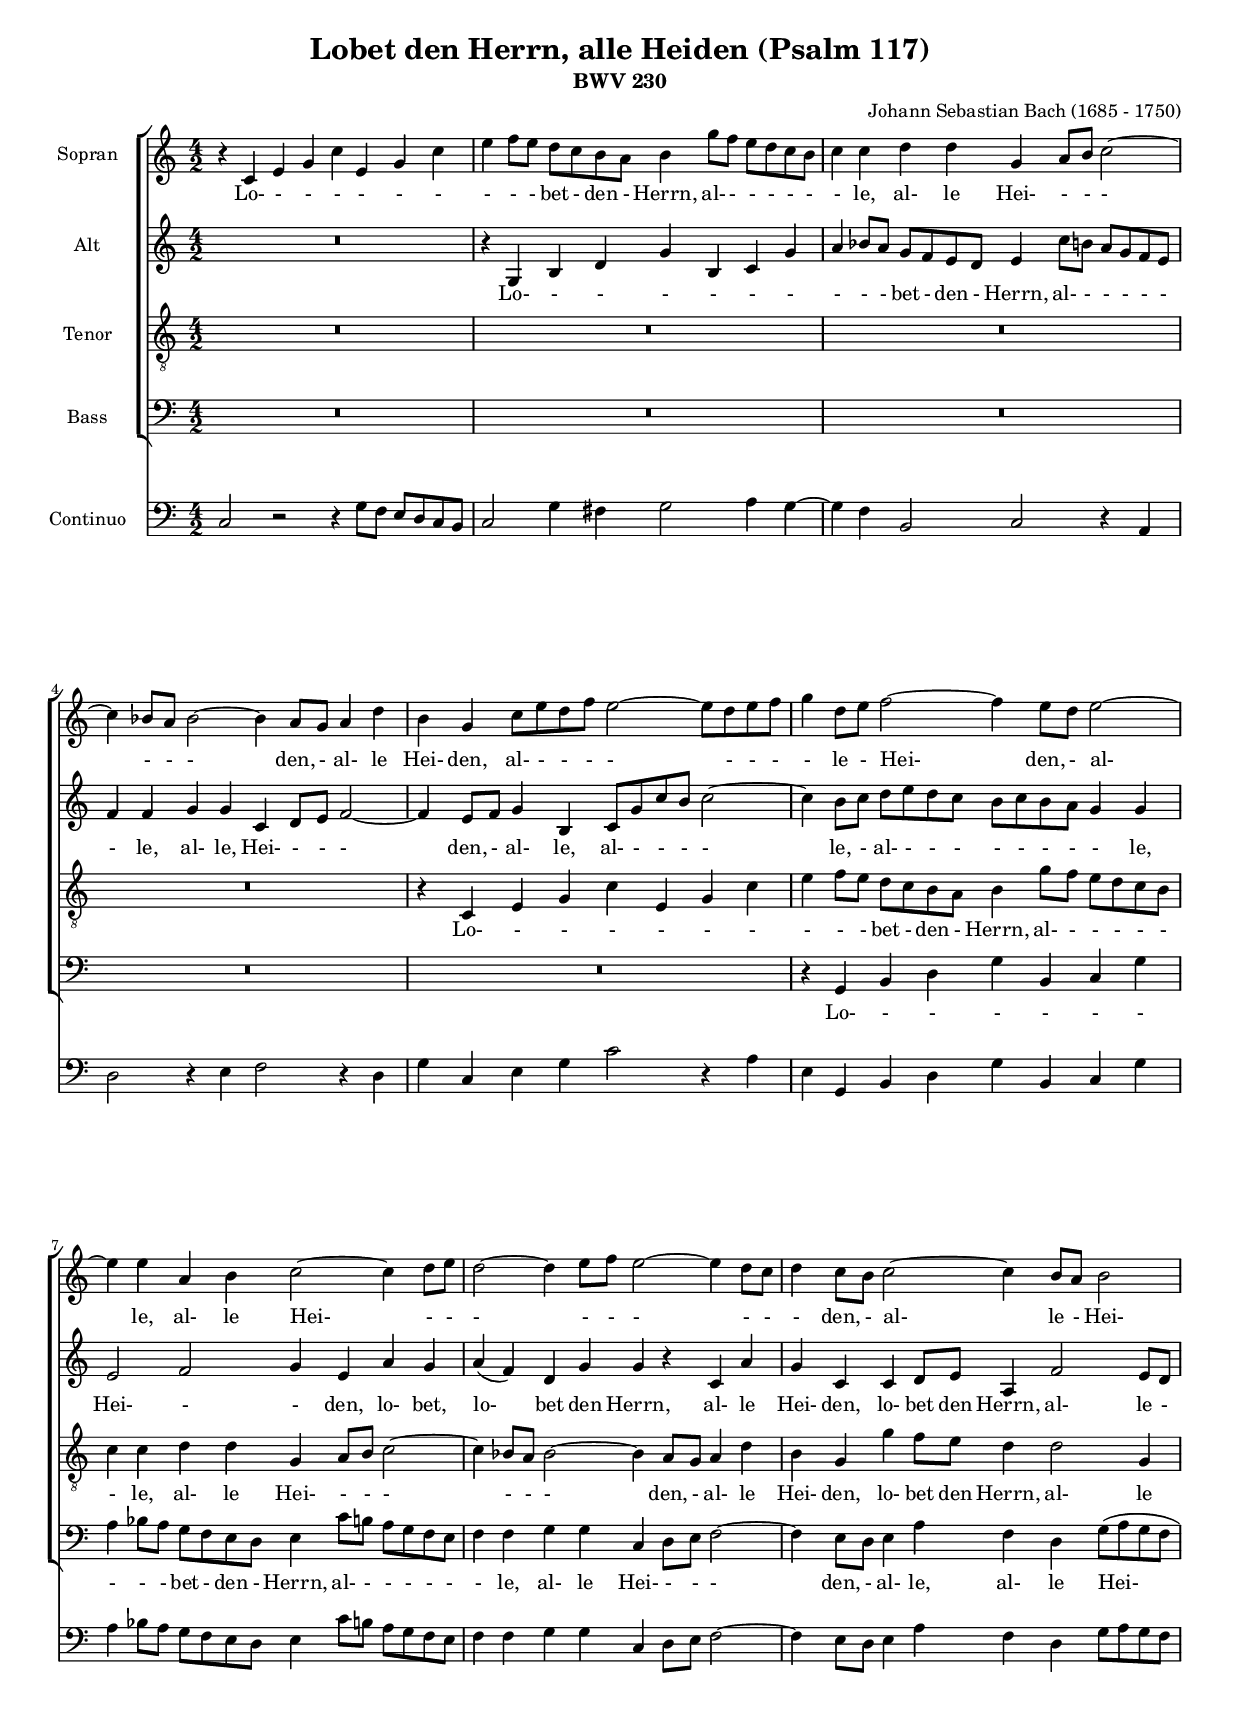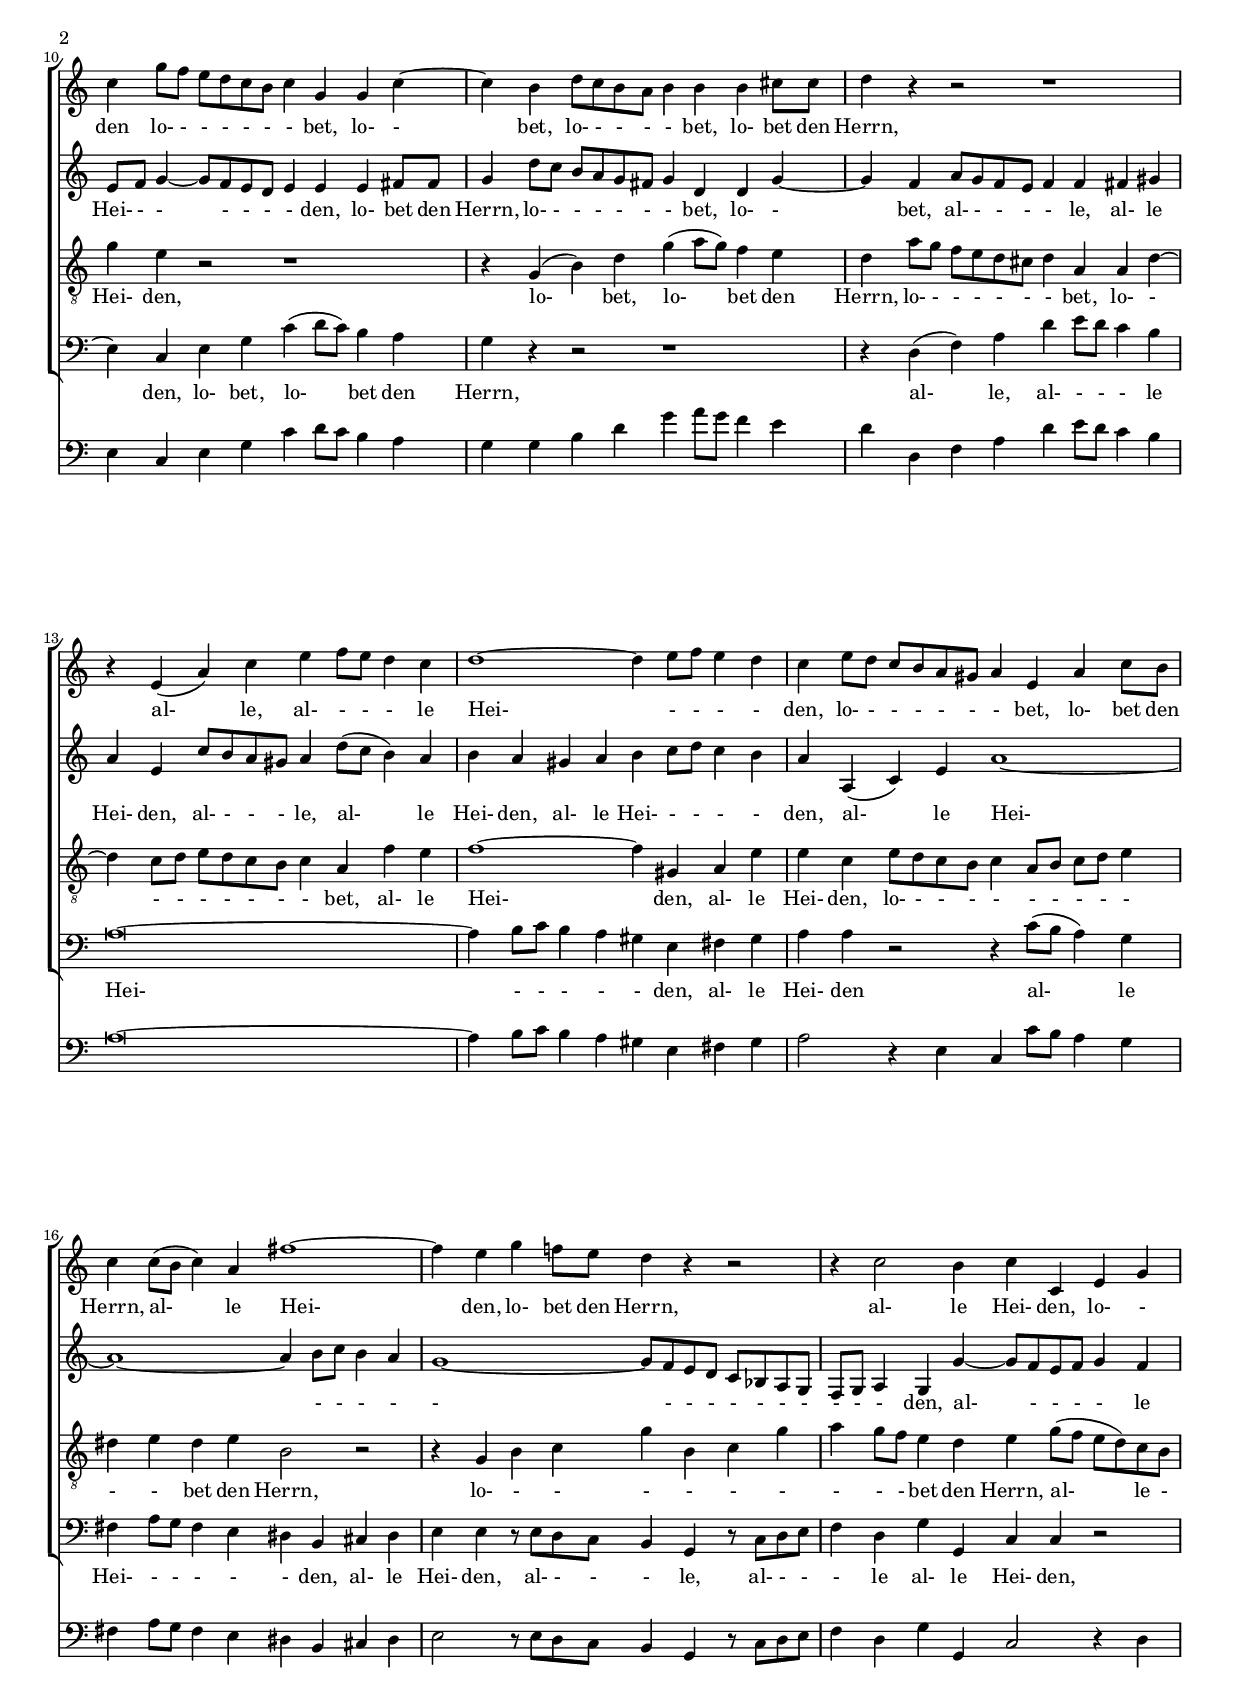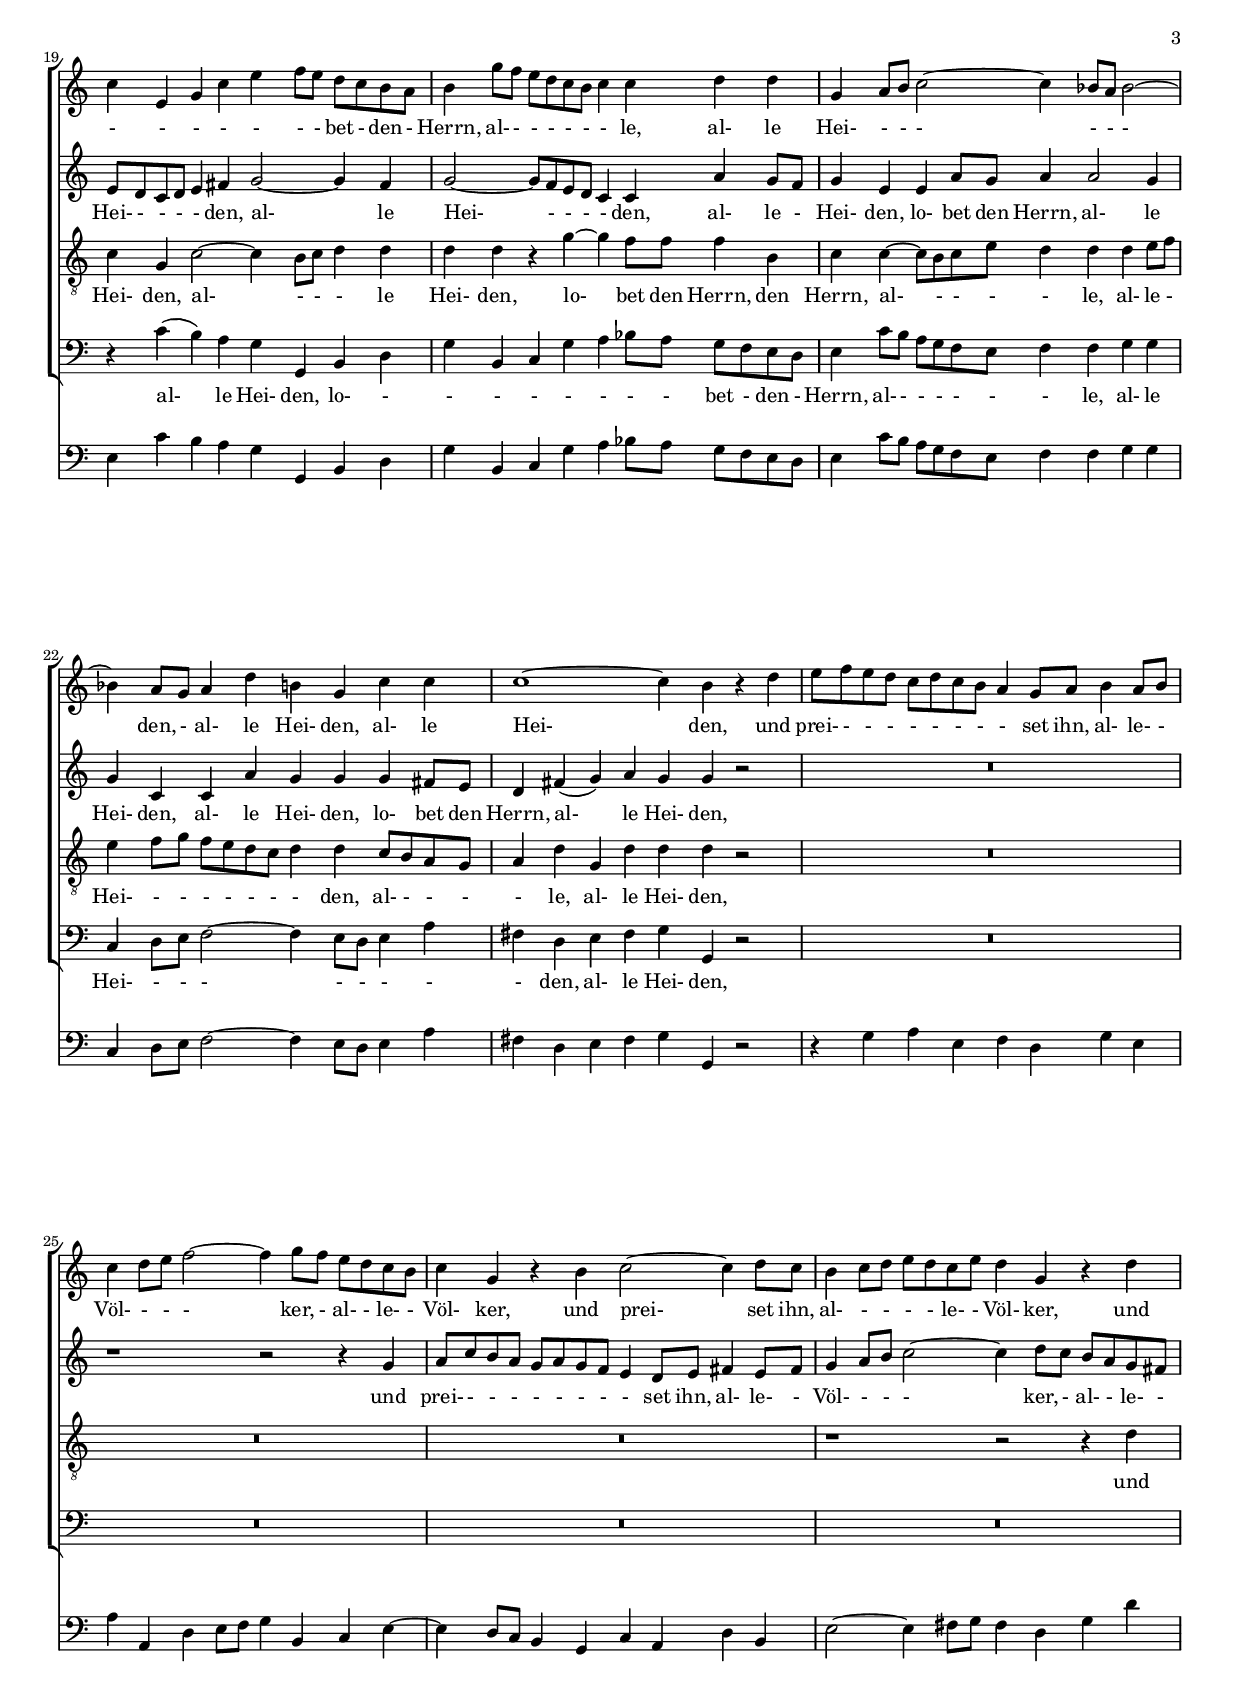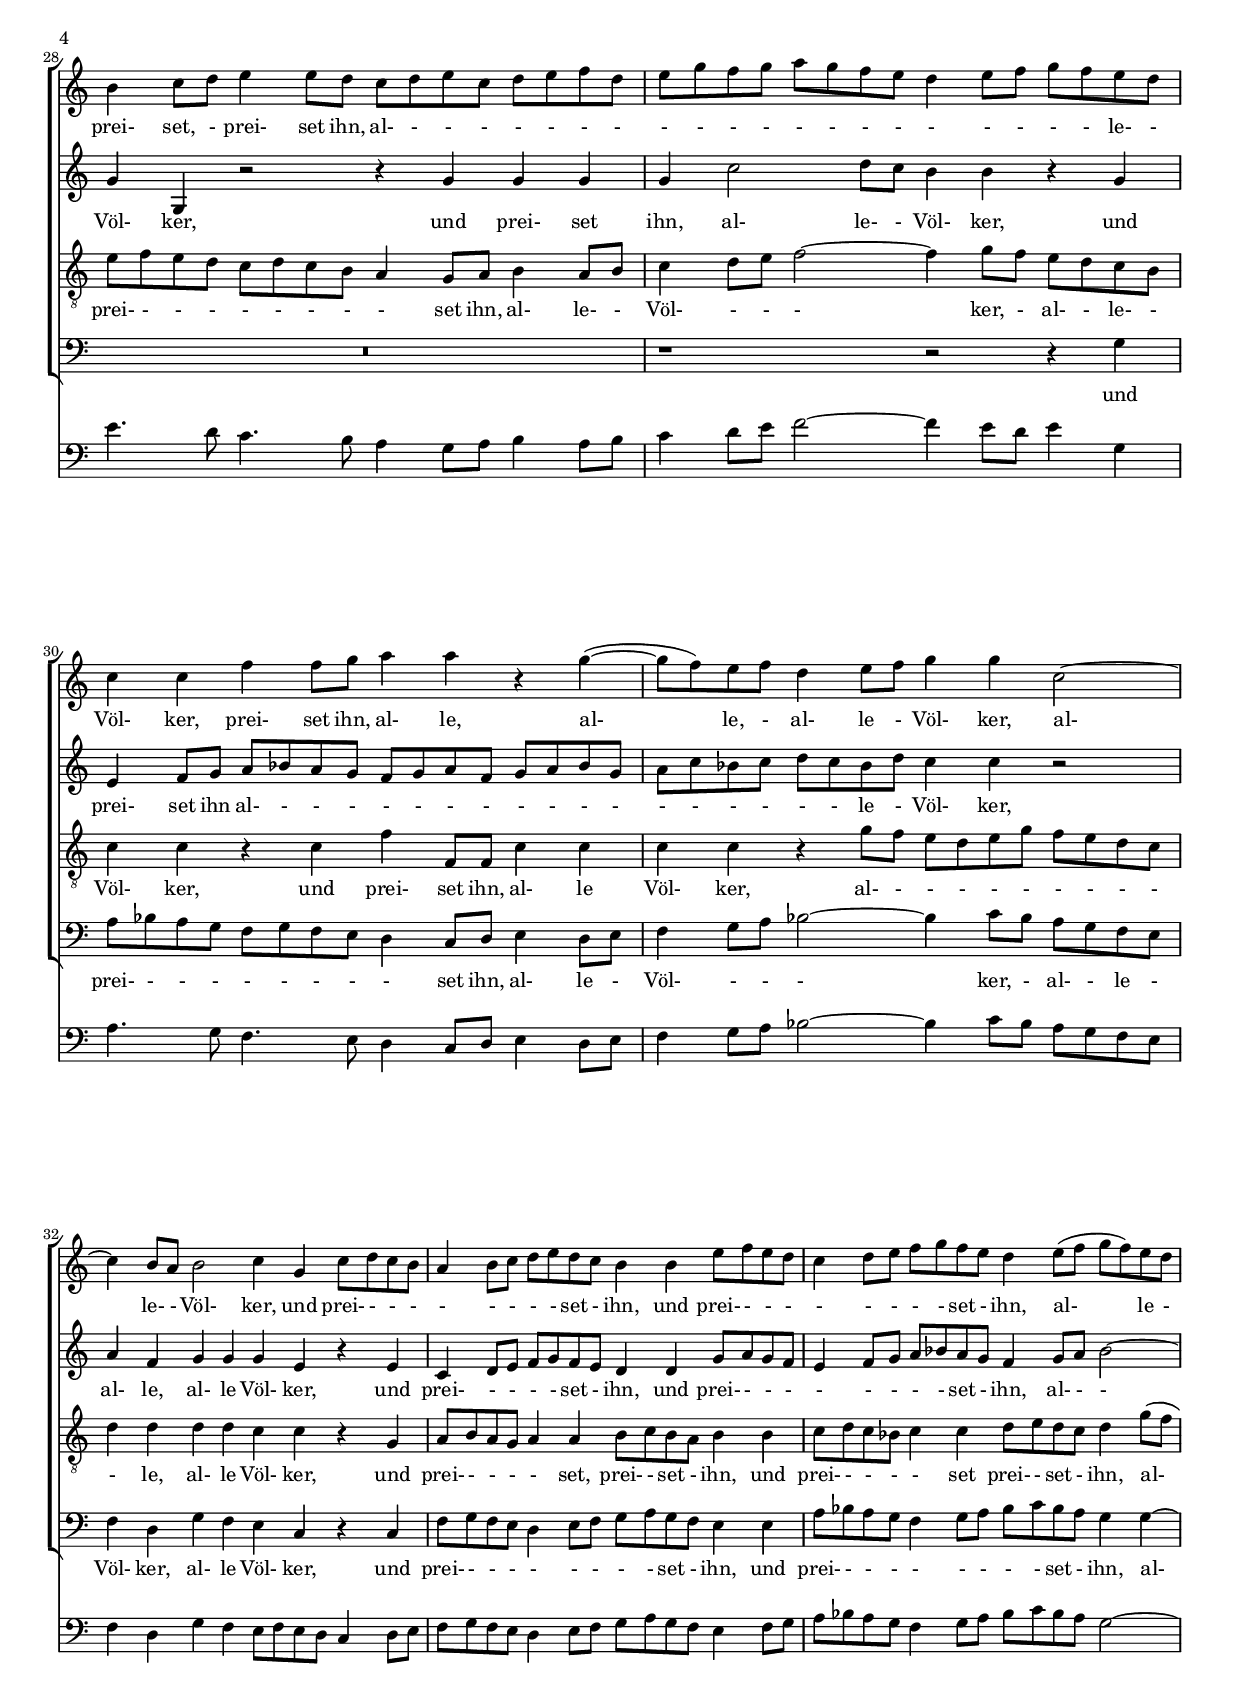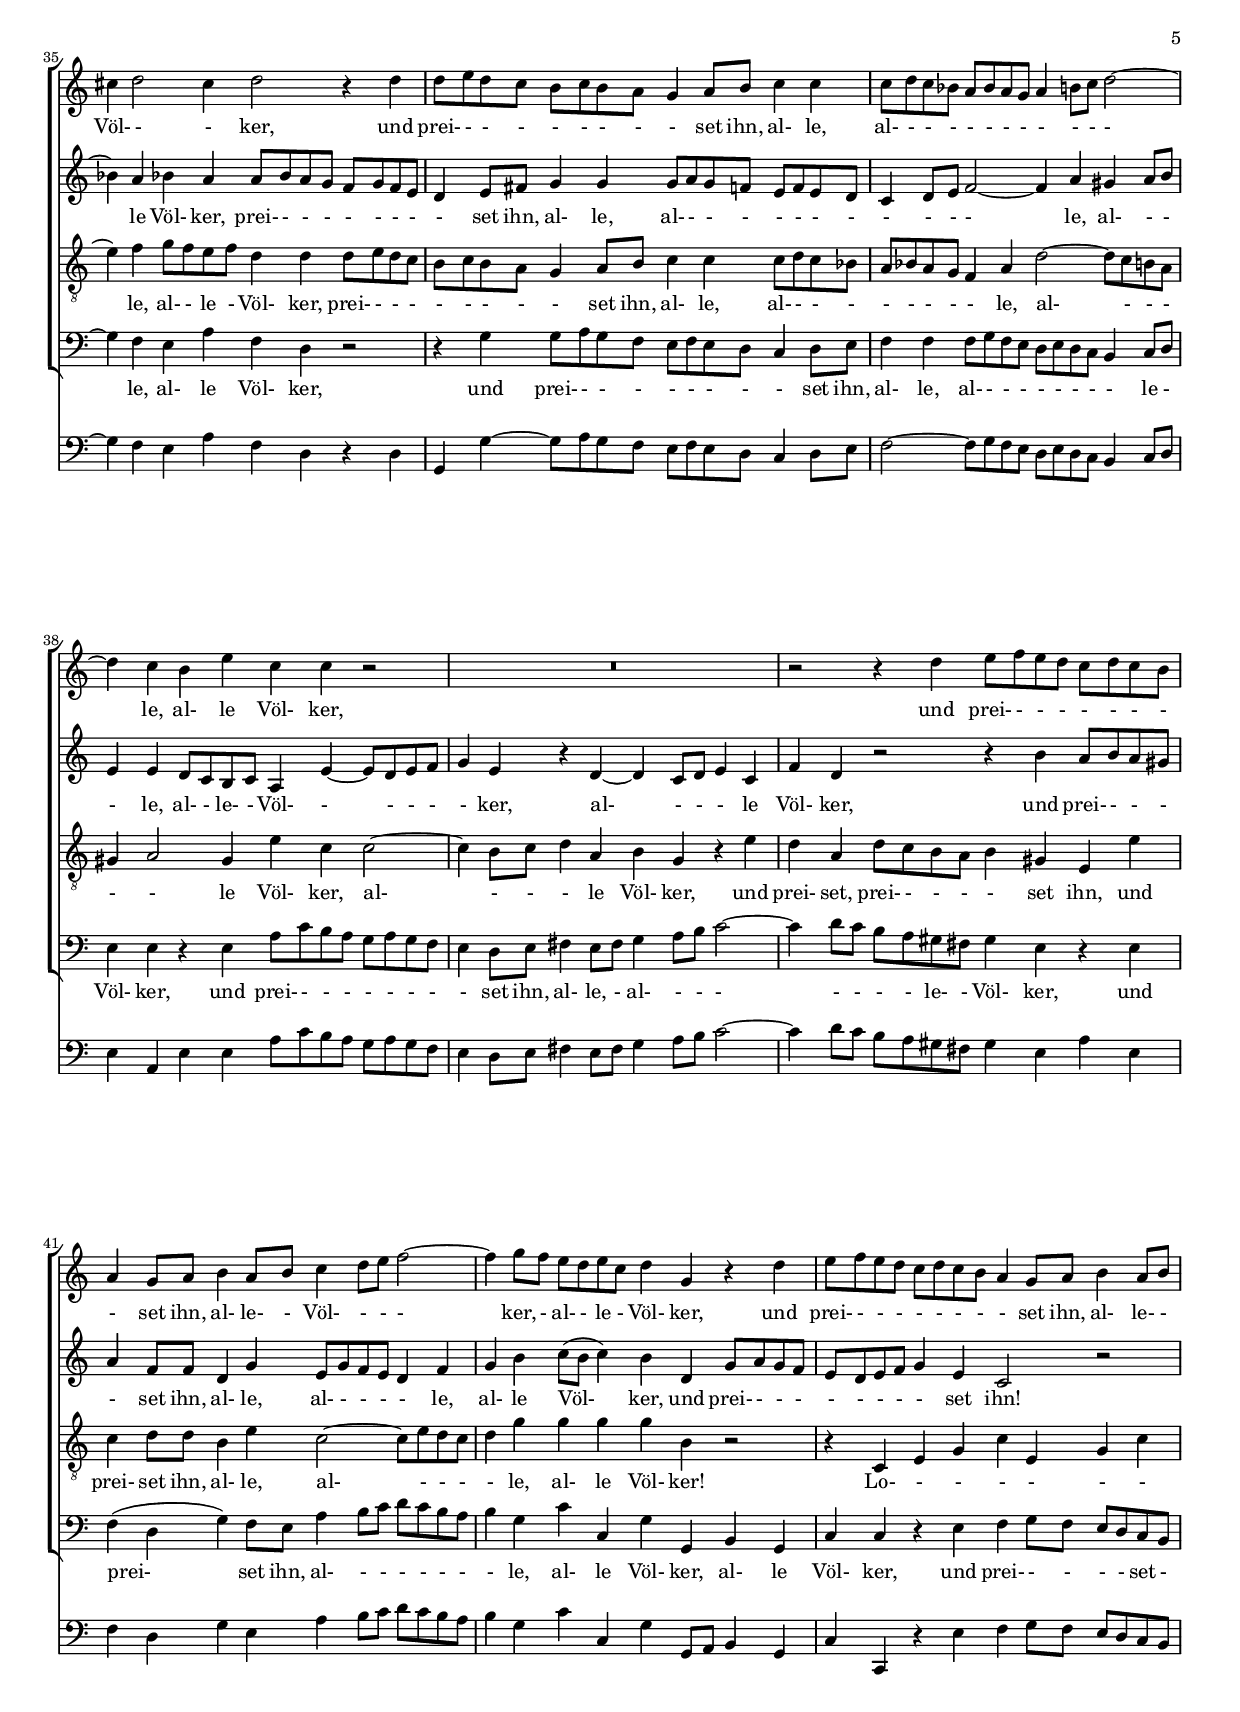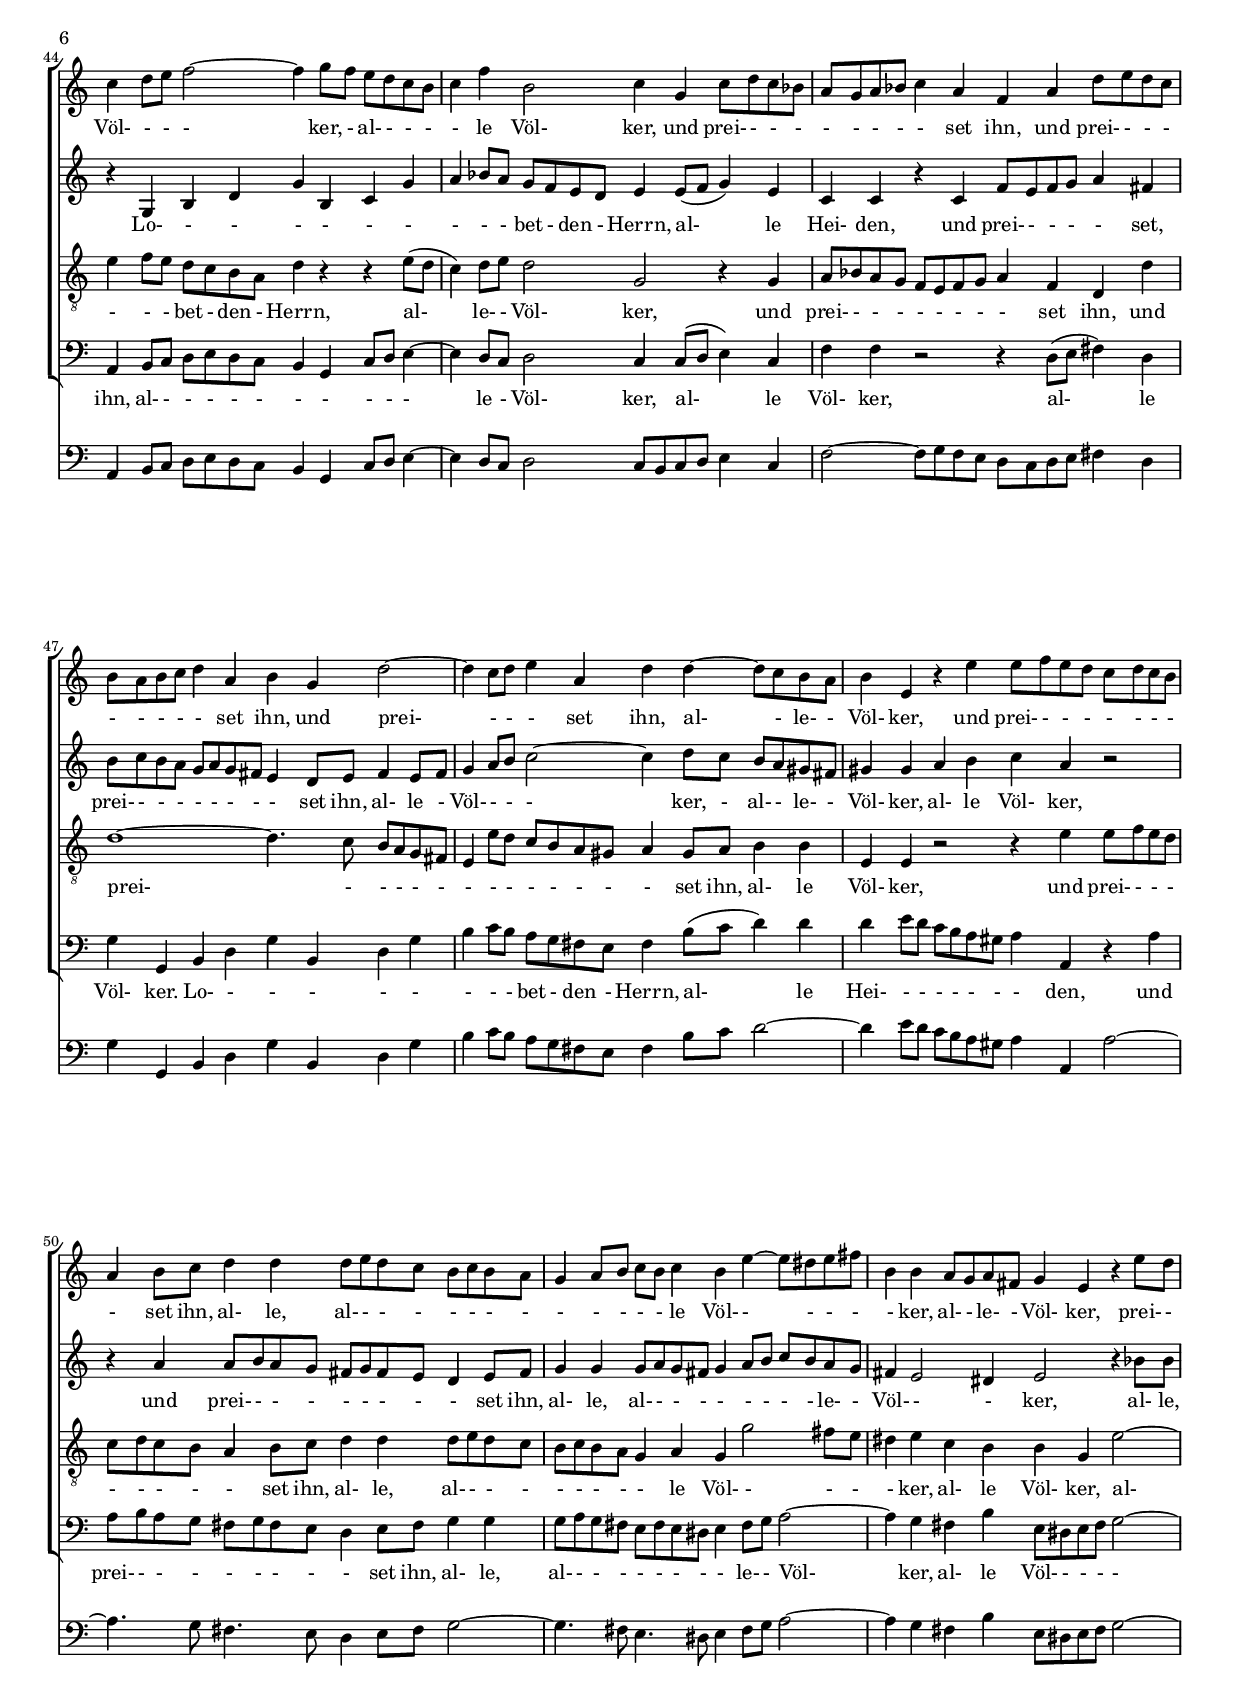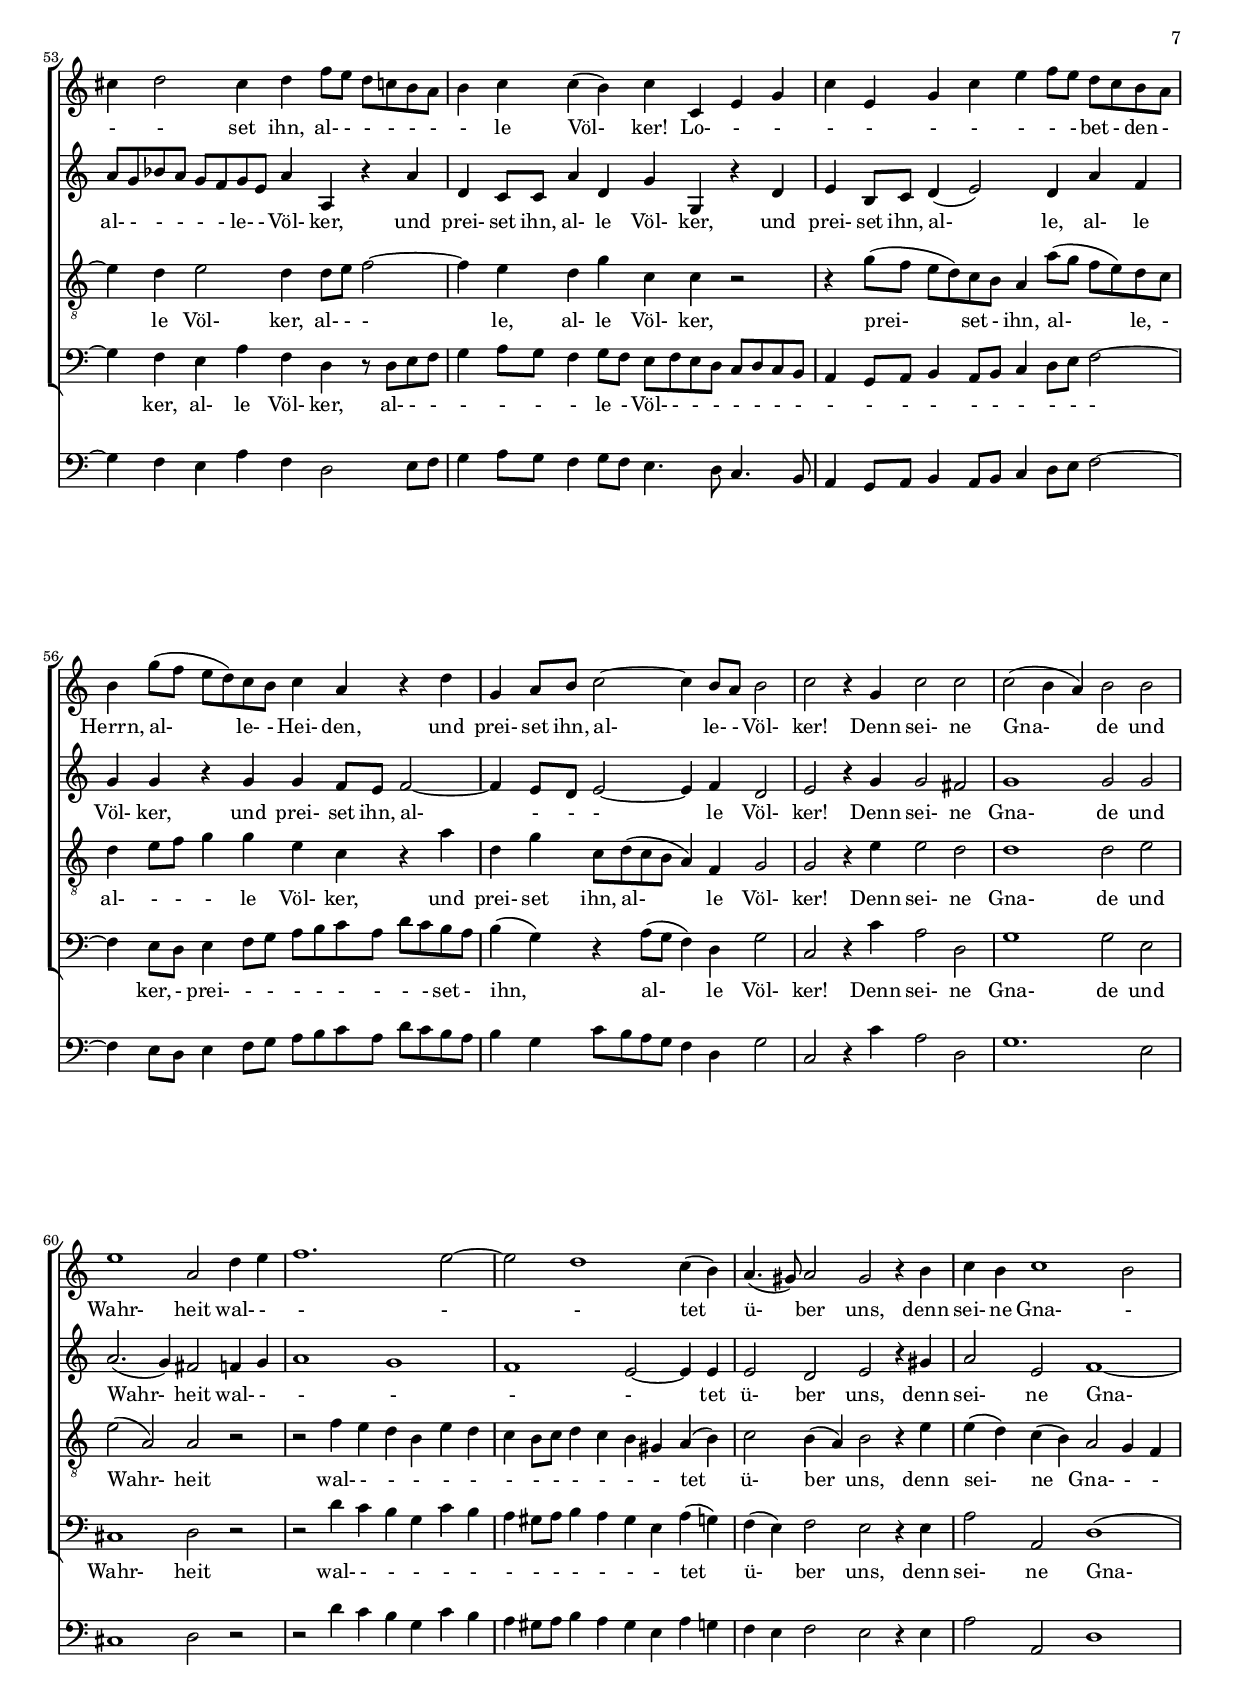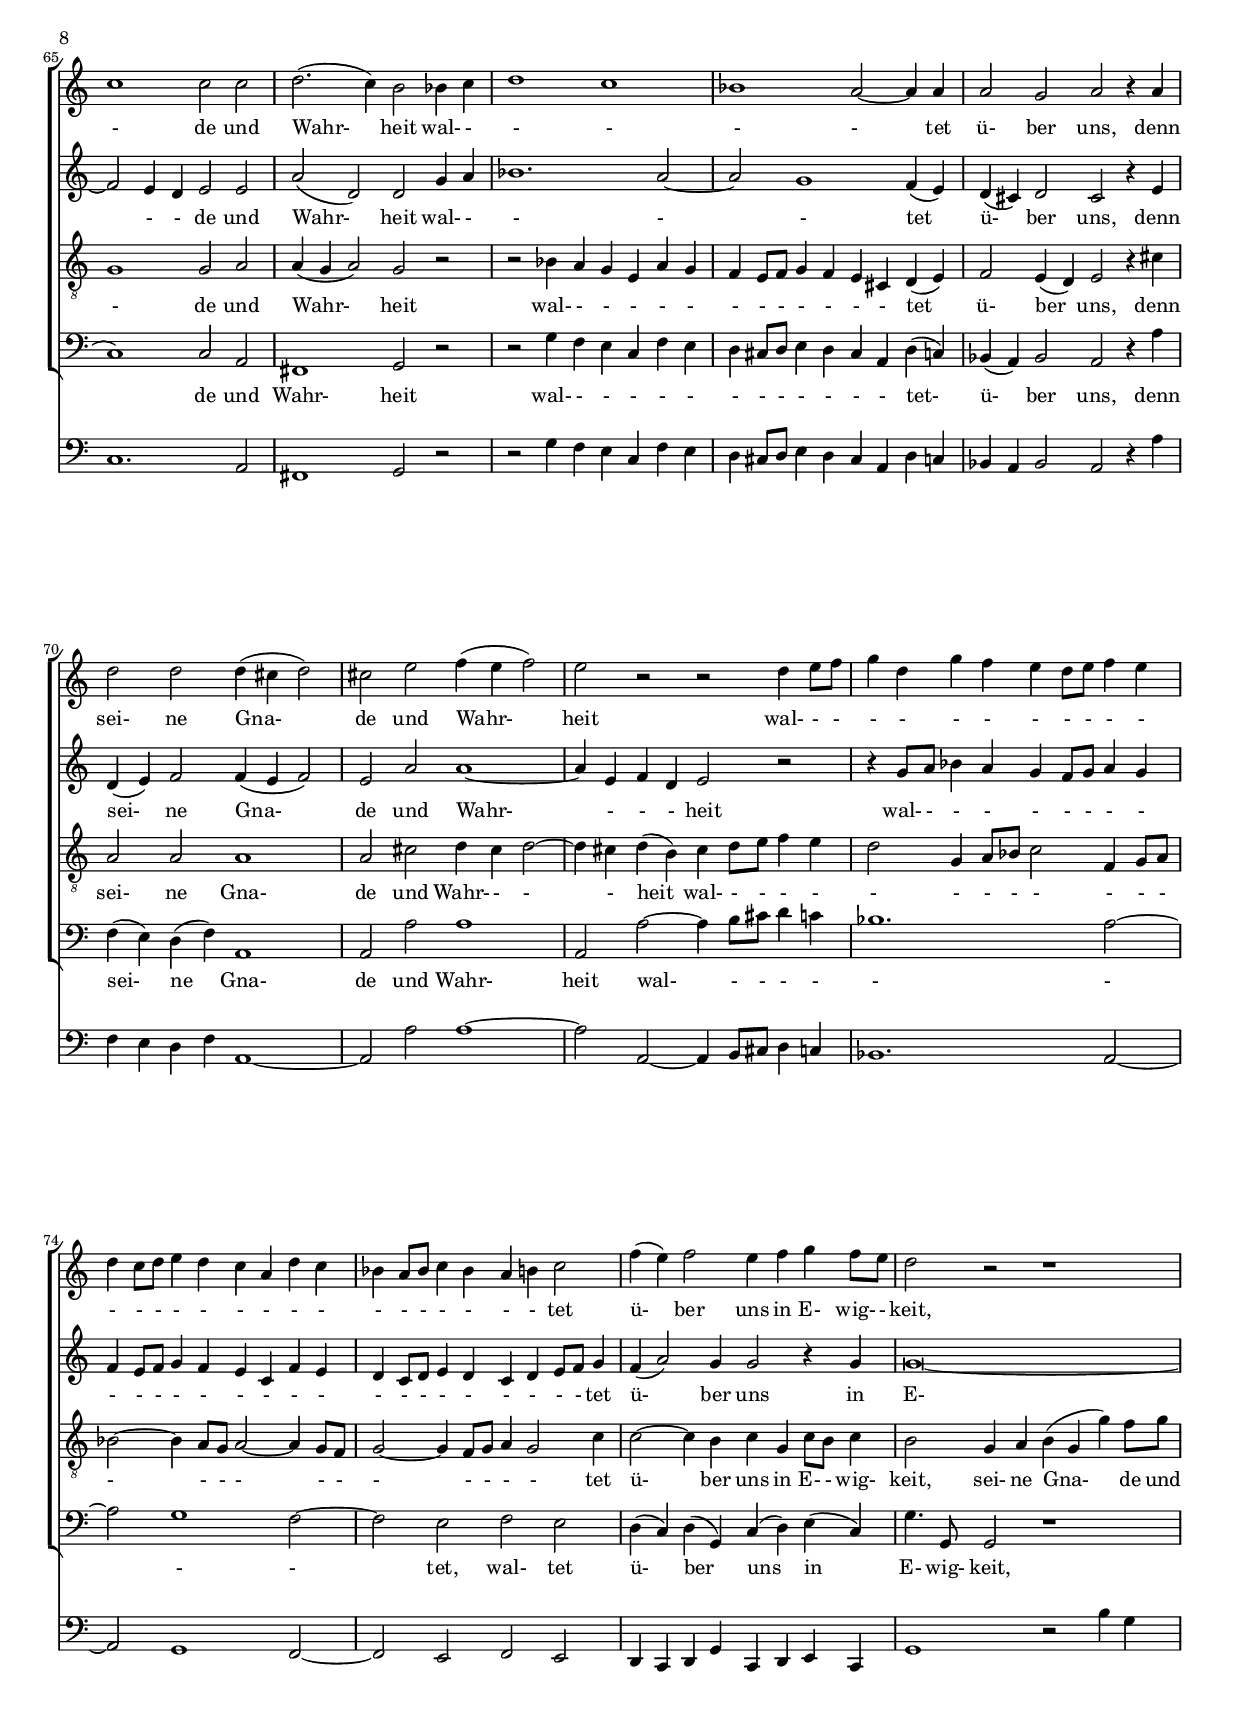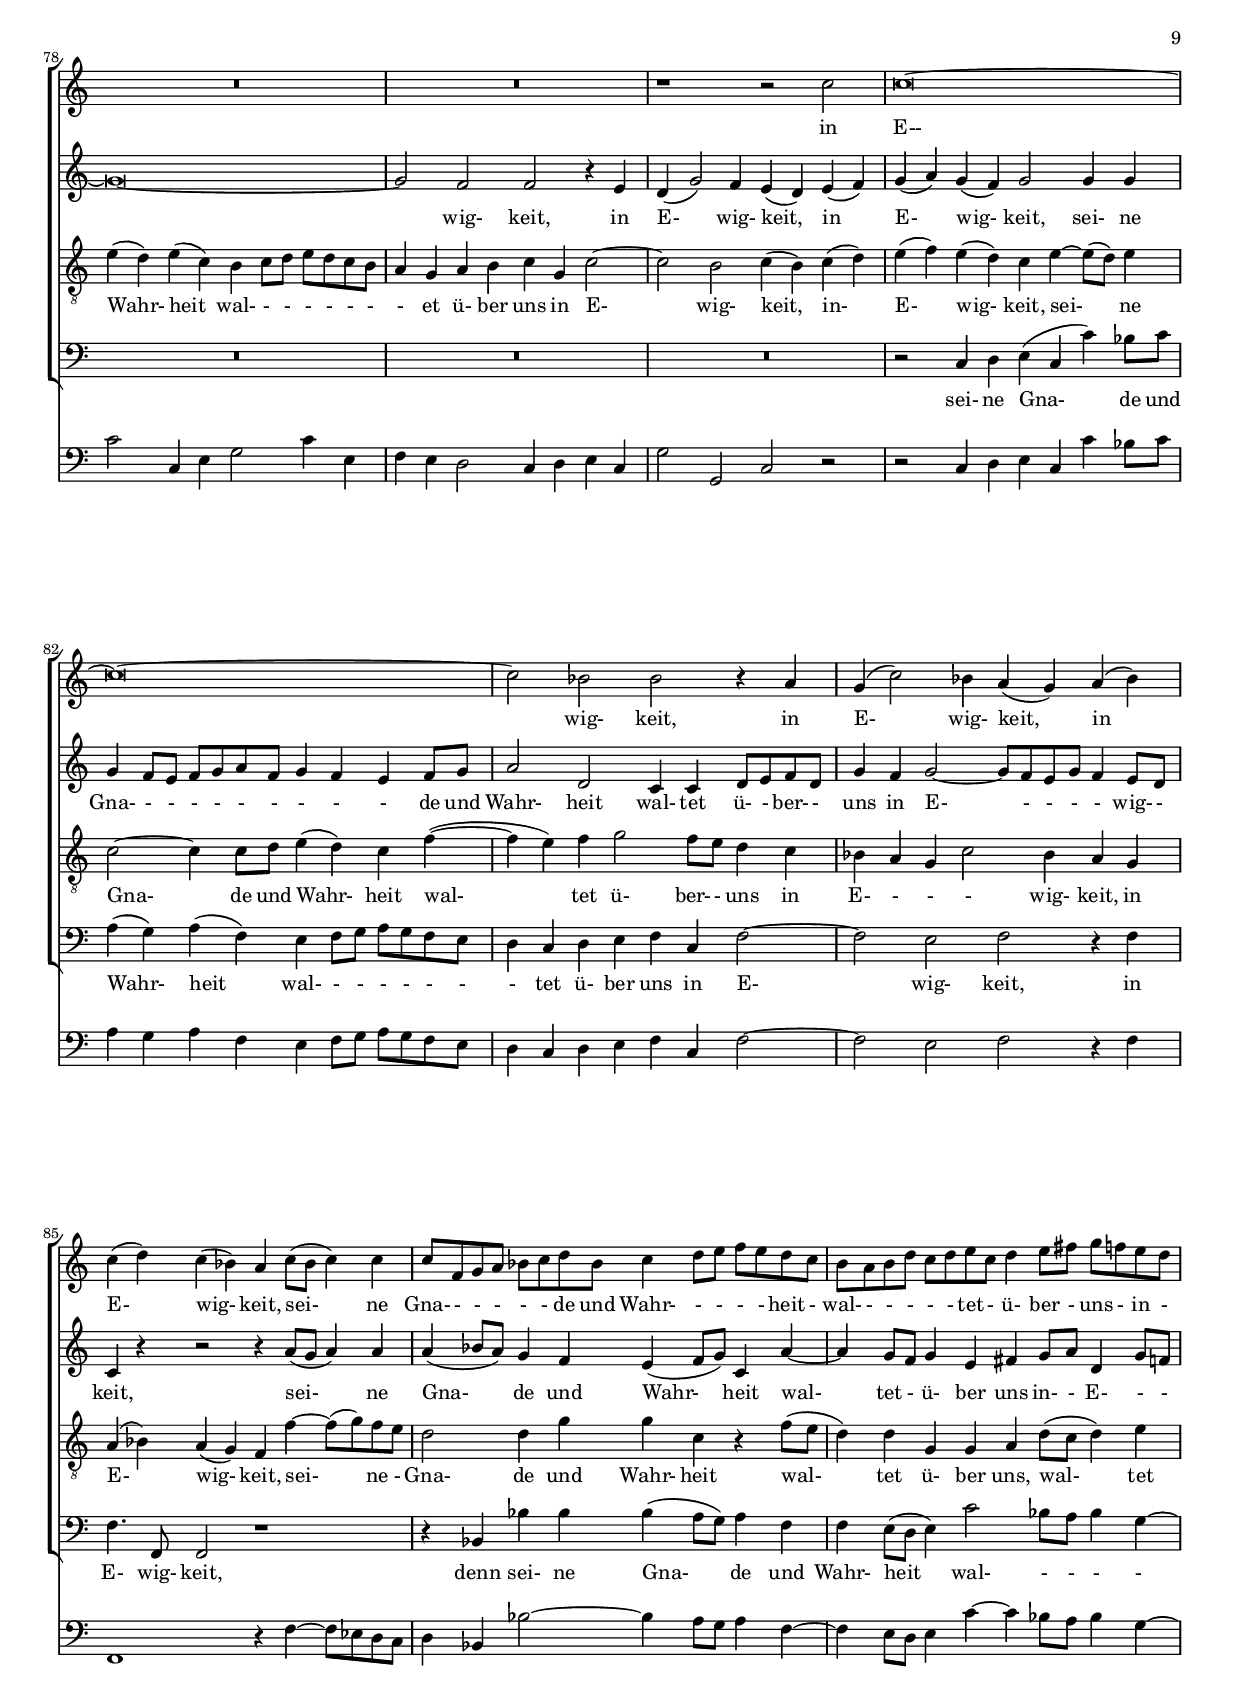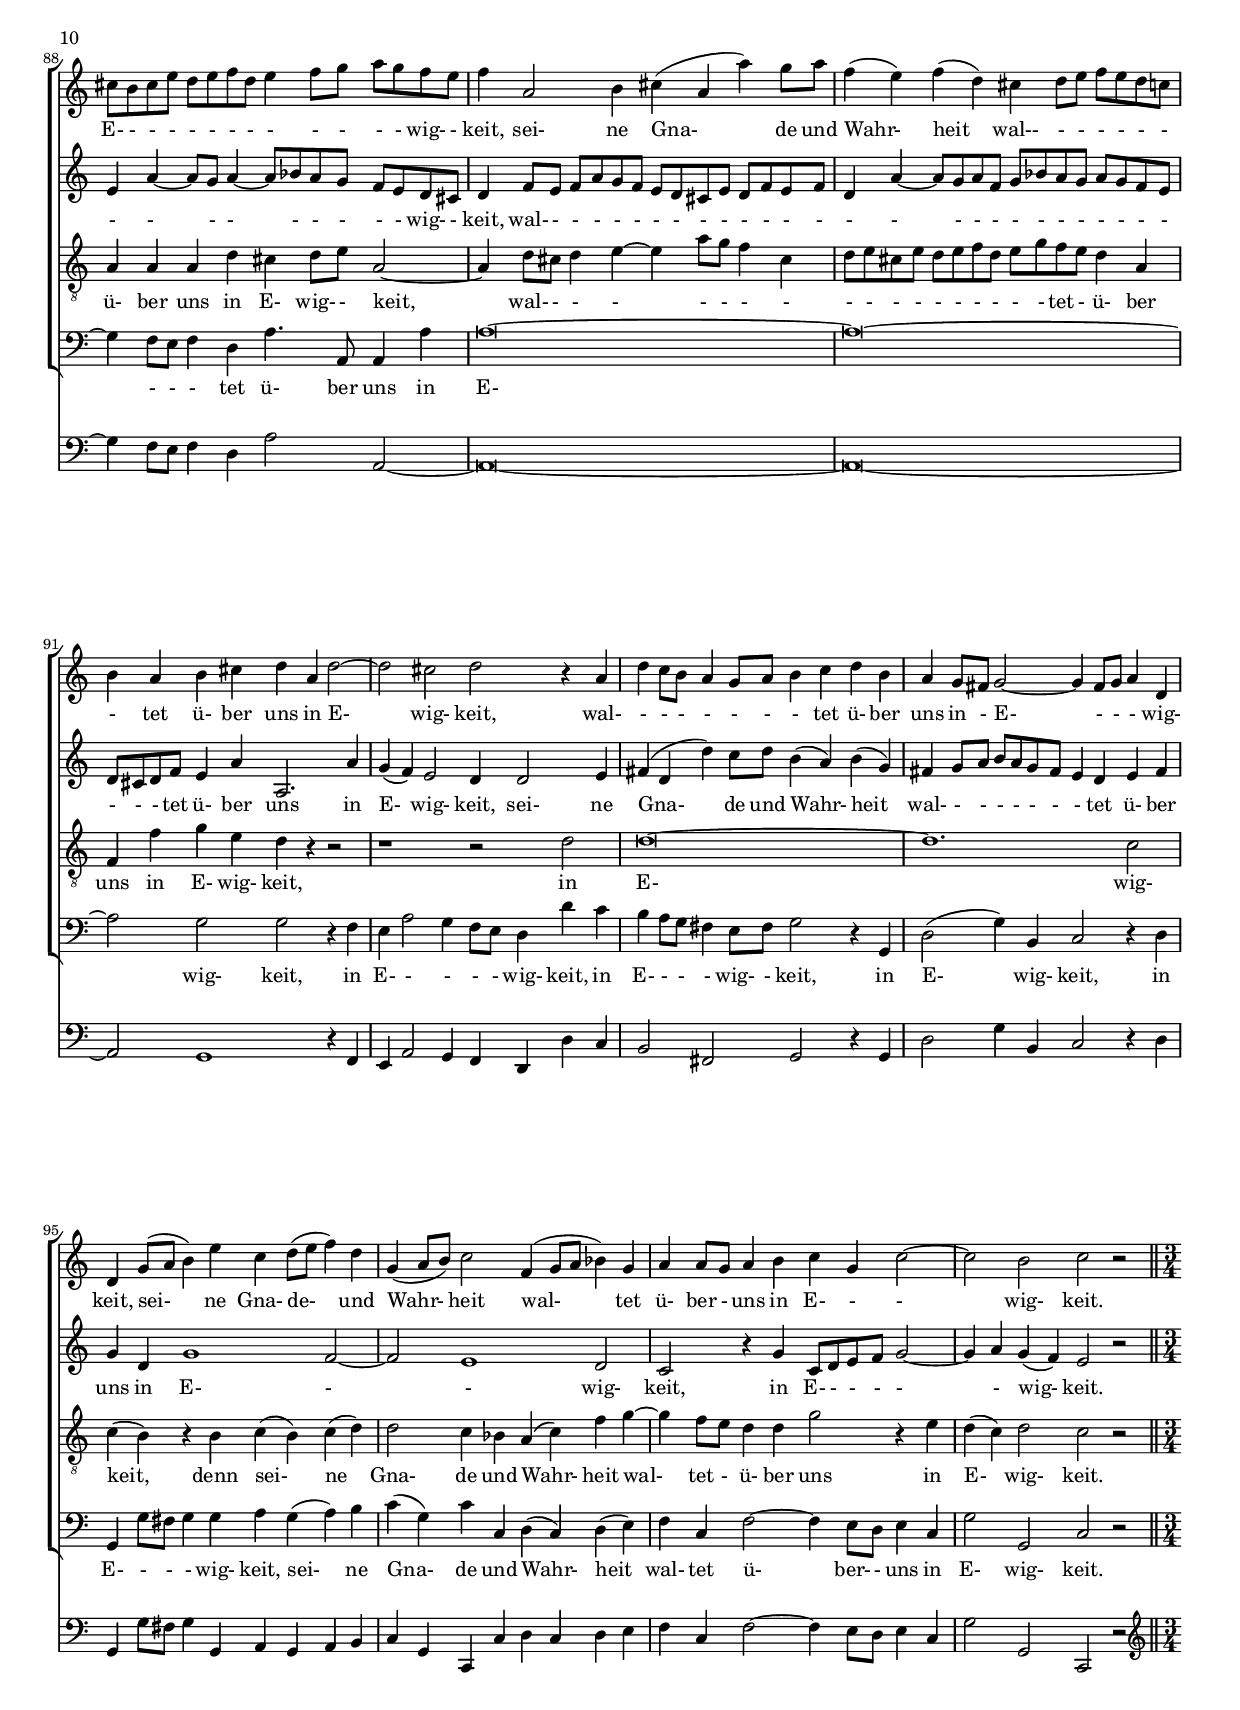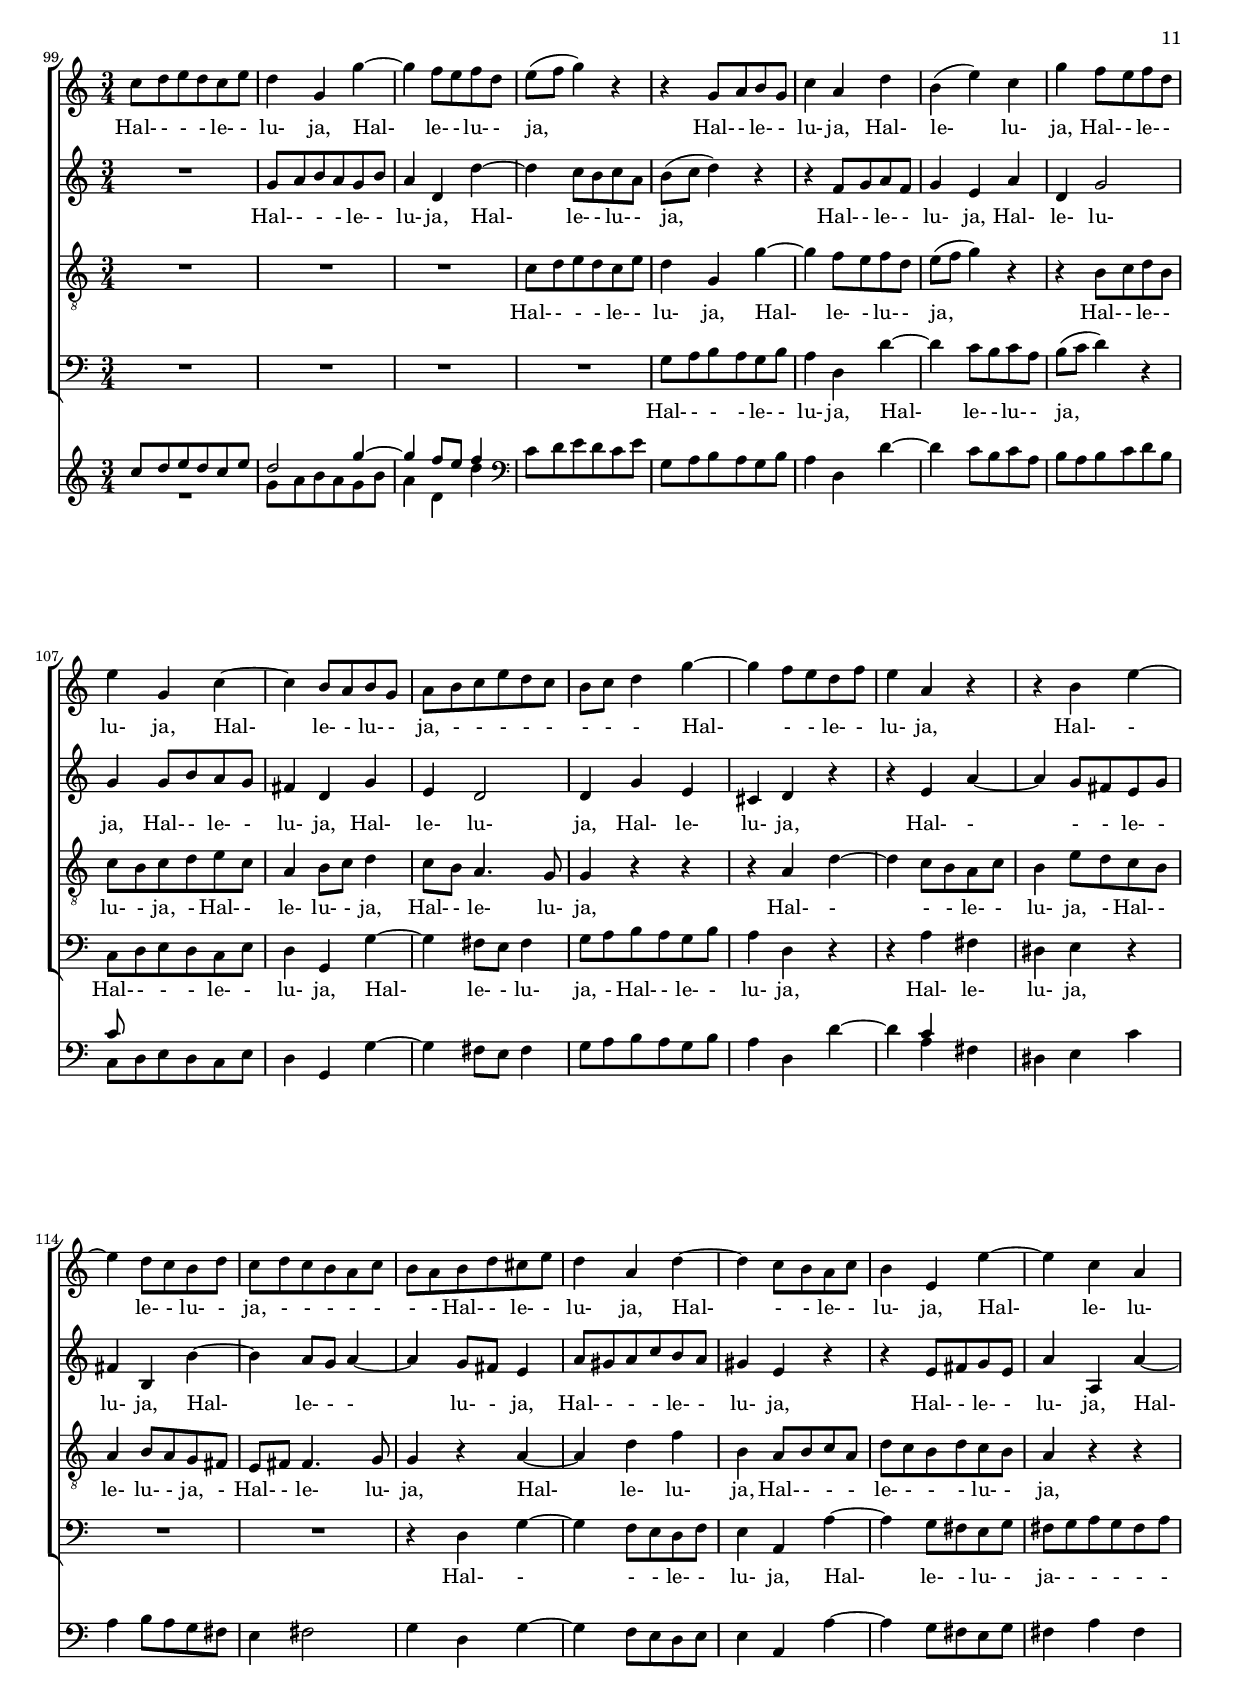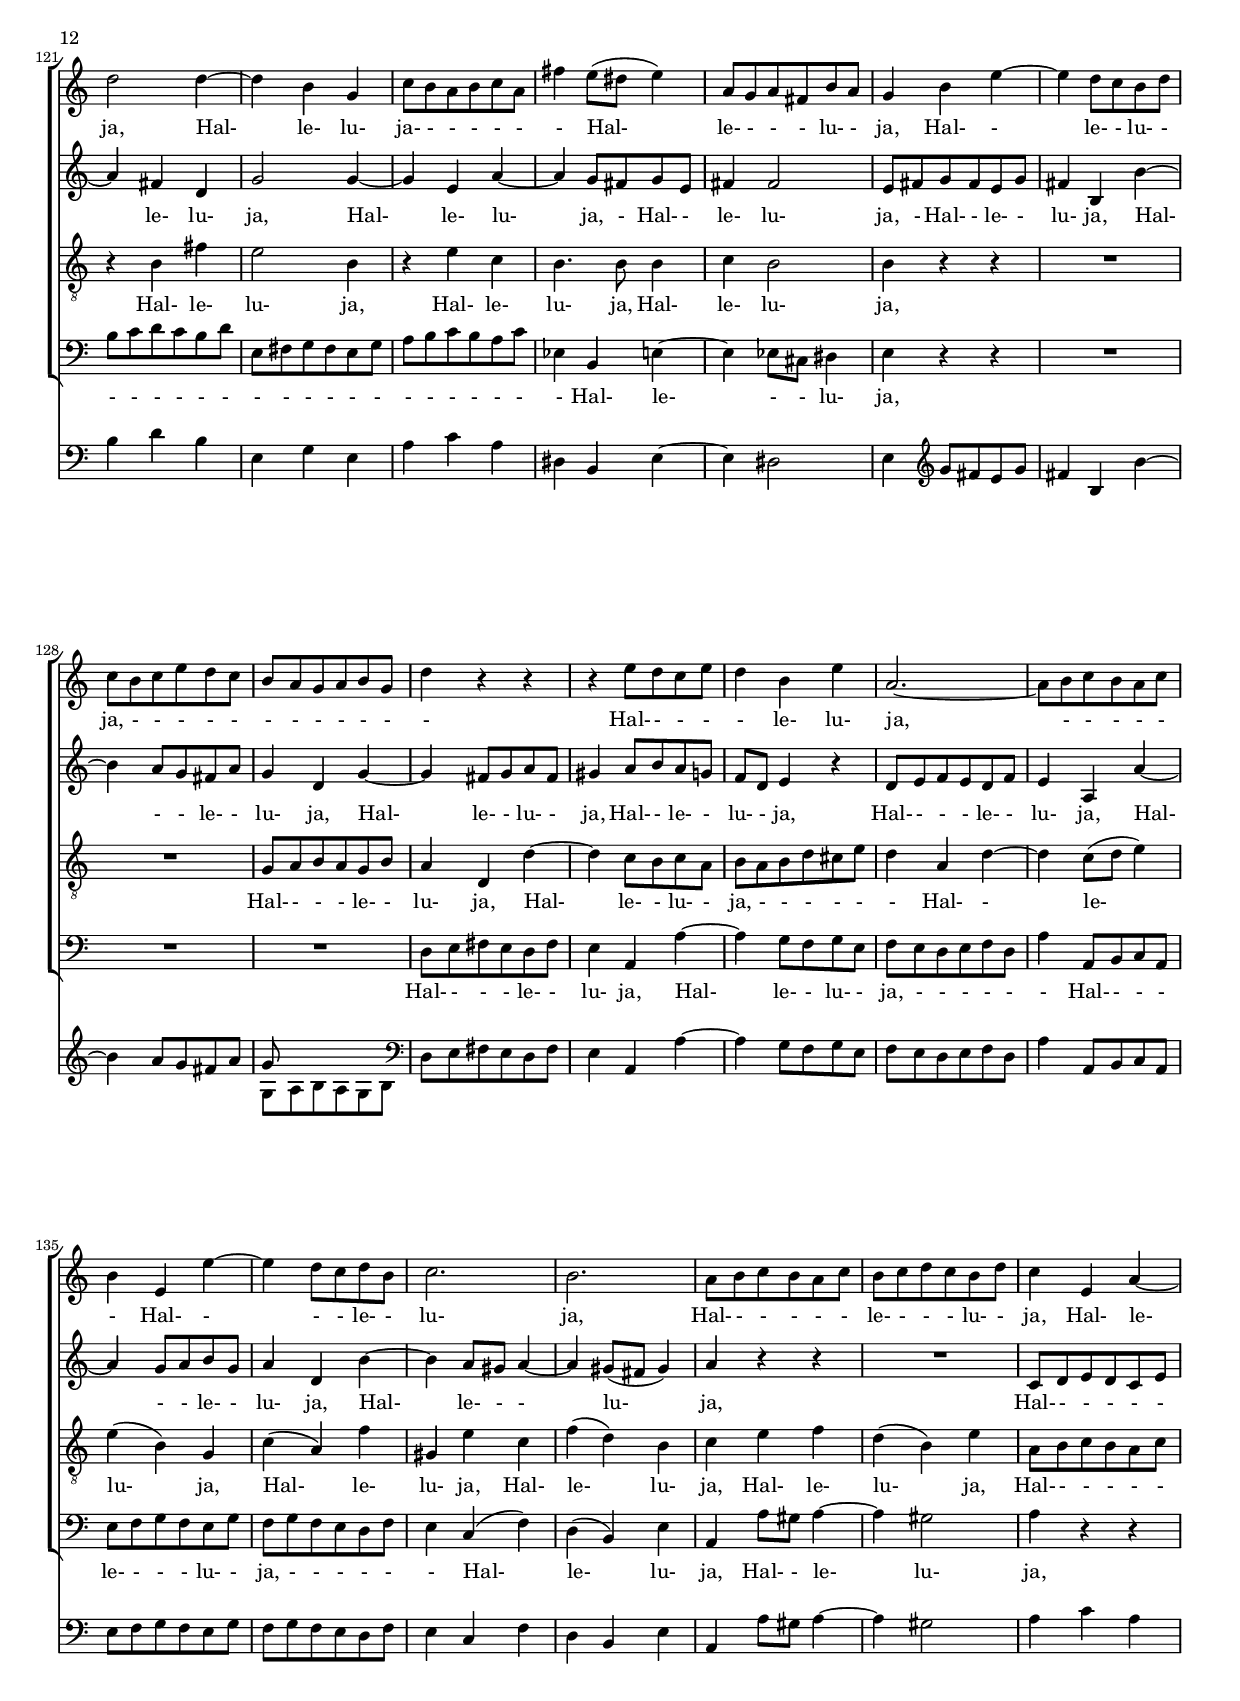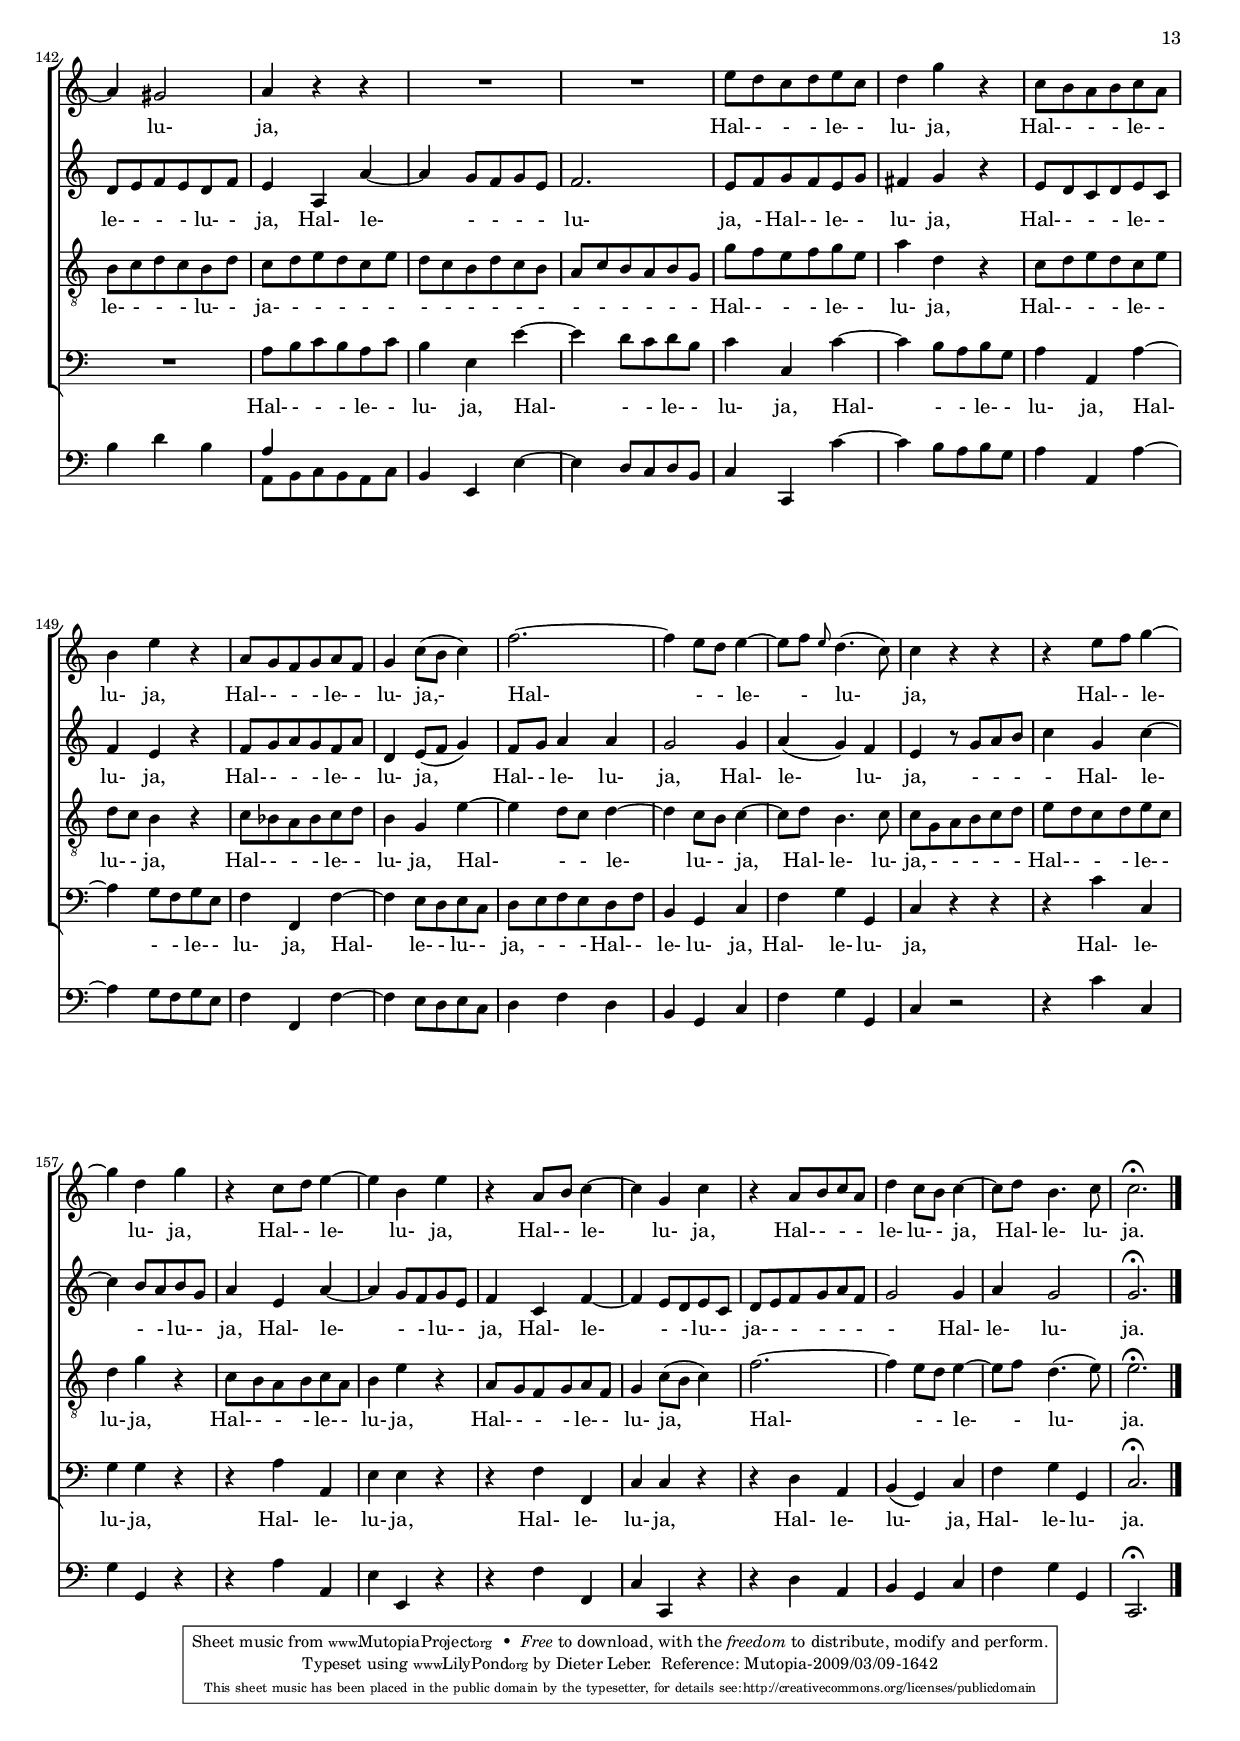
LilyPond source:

\version "2.11.56"
\header {
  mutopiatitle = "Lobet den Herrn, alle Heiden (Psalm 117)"
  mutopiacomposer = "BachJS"
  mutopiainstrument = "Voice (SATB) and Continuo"
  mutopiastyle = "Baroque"
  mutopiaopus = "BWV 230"
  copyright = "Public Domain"
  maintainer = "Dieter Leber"
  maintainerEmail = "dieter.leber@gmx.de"
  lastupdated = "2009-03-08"
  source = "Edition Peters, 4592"

  title = "Lobet den Herrn, alle Heiden (Psalm 117)"
  subtitle = "BWV 230"
  composer = "Johann Sebastian Bach (1685 - 1750)"
  %% poet = \markup { \bold \fontsize #5.0 "396" }
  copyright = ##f
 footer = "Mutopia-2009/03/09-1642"
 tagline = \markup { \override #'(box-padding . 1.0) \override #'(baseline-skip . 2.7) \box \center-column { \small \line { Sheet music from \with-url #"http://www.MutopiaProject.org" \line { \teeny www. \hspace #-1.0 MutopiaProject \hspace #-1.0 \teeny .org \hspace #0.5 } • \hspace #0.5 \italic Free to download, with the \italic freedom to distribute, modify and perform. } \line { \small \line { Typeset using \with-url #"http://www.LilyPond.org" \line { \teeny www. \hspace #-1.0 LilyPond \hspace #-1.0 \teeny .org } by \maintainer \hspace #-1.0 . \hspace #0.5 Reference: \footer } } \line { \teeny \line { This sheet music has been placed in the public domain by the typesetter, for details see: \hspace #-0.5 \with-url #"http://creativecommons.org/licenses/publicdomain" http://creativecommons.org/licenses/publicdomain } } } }
}

%% \include "definitionen.ly"

\paper {
%%  system-count = #3
  pagetopspace = #0.0
  linewidth = 18.5\cm
  top-margin= #5.2
  bottom-margin= #8.5
  between-system-padding = #0.1
  between-system-space = #0.1
  after-title-space = #0.1
  ragged-last-bottom = ##f %% stretch and center systems of last page
  %% annotate-spacing = ##t
  #(ly:set-option 'point-and-click #f) %% for smaller PDFs
}

\layout {
%%  indent = 0.0\cm
%%  \context { \Score \remove "Bar_number_engraver" }
%%  \context {
%%  \Lyrics
%%  \fontsize #8.5
%%  \override LyricSpace #'minimum-distance = #1.0
%%  }
}

%% #(set-default-paper-size "a4" 'landscape)
#(set-global-staff-size 16)

tracka = \relative c { 
    \key c \major
    \time 4/2
    r4 c' e g c e, g c
    e f8 e d c b a b4 g'8 f e d c b
    c4 c d d g, a8 b c2~
    c4 bes8 a bes2~ bes4 a8 g a4 d
    %% 5
    b g c8 e d f e2~ e8 d e f
    g4 d8 e f2~ f4 e8 d e2~
    e4 e a, b c2~ c4 d8 e
    d2~ d4 e8 f e2~ e4 d8 c
    d4 c8 b c2~ c4 b8 a b2
    %% 10
    c4 g'8 f e d c b c4 g g c~
    c b d8 c b a b4 b b cis8 cis
    d4 r4 r2 r1
    r4 e, ( a ) c e f8 e d4 c
    d1~ d4 e8 f e4 d
    %% 15
    c e8 d c b a gis a4 e a c8 b
    c4 c8 ( b c4 ) a fis'1~
    fis4 e g f8 e d4 r4 r2
    r4 c2 b4 c c, e g
    c e, g c e f8 e d c b a
    %% 20
    b4 g'8 f e d c b c4 c d d
    g, a8 b c2~ c4 bes8 a bes2~
    bes4 a8 g a4 d b g c c
    c1~ c4 b4 r4 d4
    e8 f e d c d c b a4 g8 a b4 a8 b
    %% 25
    c4 d8 e f2~ f4 g8 f e d c b
    c4 g4 r4 b4 c2~ c4 d8 c
    b4 c8 d e d c e d4 g,4 r4 d'4
    b c8 d e4 e8 d c d e c d e f d
    e g f g a g f e d4 e8 f g f e d
    %% 30
    c4 c f f8 g a4 a4 r4 g4~ (
    g8 f ) e f d4 e8 f g4 g c,2~
    c4 b8 a b2 c4 g c8 d c b
    a4 b8 c d e d c b4 b e8 f e d
    c4 d8 e f g f e d4 e8 ( f g f ) e d
    %% 35
    cis4 d2 cis4 d2 r4 d
    d8 e d c b c b a g4 a8 b c4 c
    c8 d c bes a bes a g a4 b8 c d2~
    d4 c b e c c r2
    R\breve
    %% 40
    r2 r4 d e8 f e d c d c b 
    a4 g8 a b4 a8 b c4 d8 e f2~ 
    f4 g8 f e d e c d4 g,4 r4 d'4 
    e8 f e d c d c b a4 g8 a b4 a8 b 
    c4 d8 e f2~ f4 g8 f e d c b 
    %% 45 
    c4 f b,2 c4 g c8 d c bes 
    a g a bes c4 a f a d8 e d c 
    b a b c d4 a b g d'2~ 
    d4 c8 d e4 a, d d~ d8 c b a 
    b4 e,4 r4 e'4 e8 f e d c d c b 
    %% 50 
    a4 b8 c d4 d d8 e d c b c b a 
    g4 a8 b c b c4 b e~ e8 dis e fis 
    b,4 b a8 g a fis g4 e4 r4 e'8 d 
    cis4 d2 cis4 d f8 e d c b a 
    b4 c c ( b ) c c, e g 
    %% 55
    c e, g c e f8 e d c b a
    b4 g'8 ( f e d ) c b c4 a4 r4 d4
    g, a8 b c2~ c4 b8 a b2
    c r4 g c2 c
    c ( b4 a ) b2 b
    %% 60
    e1 a,2 d4 e4 
    f1. e2~ 
    e2 d1 c4 ( b )
    a4. ( gis8 ) a2 gis r4 b
    c b c1 b2
    %% 65
    c1 c2 c
    d2. ( c4 ) b2 bes4 c
    d1 c
    bes a2~ a4 a
    a2 g a r4 a
    %% 70
    d2 d d4 ( cis d2 )
    cis e f4 ( e f2 )
    e r2 r2 d4 e8 f
    g4 d g f e d8 e f4 e
    d c8 d e4 d c a d c
    %% 75
    bes a8 bes c4 bes a b c2
    f4 ( e ) f2 e4 f g f8 e
    d2 r2 r1
    R\breve
    R\breve
    %% 80
    r1 r2 c
    c\breve~
    c\breve~
    c2 bes bes r4 a
    g ( c2 ) bes4 a ( g ) a ( bes )
    %% 85
    c ( d ) c ( bes ) a c8 ( bes c4 ) c
    c8 f, g a bes c d bes c4 d8 e f e d c
    b a b d c d e c d4 e8 fis g f e d
    cis b cis e d e f d e4 f8 g a g f e
    f4 a,2 b4 cis ( a a' ) g8 a
    %% 90
    f4 ( e ) f ( d ) cis d8 e f e d c
    b4 a b cis d a d2~
    d cis d r4 a
    d c8 b a4 g8 a b4 c d b
    a g8 fis g2~ g4 fis8 g a4 d,
    %% 95
    d g8 ( a b4 ) e c d8 ( e f4 ) d
    g, (a8 b ) c2 f,4 ( g8 a bes4 ) g
    a a8 g a4 b c g c2~
    c b c r2 \bar "||"
    \time 3/4
    c8 d e d c e
    %% 100
    d4 g, g'~
    g f8 e f d
    e ( f g4 ) r4
    r4 g,8 a b g
    c4 a d
    %% 105
    b ( e ) c
    g' f8 e f d
    e4 g, c~
    c b8 a b g
    a b c e d c
    %% 110
    b c d4 g~
    g f8 e d f
    e4 a,4 r4
    r4 b e~
    e d8 c b d
    %% 115
    c d c b a c
    b a b d cis e
    d4 a d~
    d c8 b a c
    b4 e, e'~
    %% 120
    e c a
    d2 d4~
    d b g
    c8 b a b c a
    fis'4 e8 ( dis e4 )
    %% 125
    a,8 g a fis b a
    g4 b e~
    e d8 c b d
    c b c e d c
    b a g a b g
    %% 130
    d'4 r4 r4
    r4 e8 d c e
    d4 b e
    a,2.~
    a8 b c b a c
    %% 135
    b4 e, e'~
    e d8 c d b
    c2.
    b
    a8 b c b a c
    %% 140
    b c d c b d
    c4 e, a~
    a gis2
    a4 r4 r4
    R2.
    %% 145
    R2.
    e'8 d c d e c
    d4 g4 r4
    c,8 b a b c a
    b4 e4 r4
    %% 150
    a,8 g f g a f
    g4 c8 ( b c4 )
    f2.~
    f4 e8 d e4~
    e8 f \grace e8 d4. ( c8 )
    %% 155
    c4 r4 r4
    r4 e8 f g4~
    g d g
    r4 c,8 d e4~
    e b e
    %% 160
    r4 a,8 b c4~
    c g c
    r4 a8 b c a
    d4 c8 b c4~
    c8 d b4. c8
    %% 165
    c2.\fermata
     \bar "|."
}


lyrictracka= \lyricmode {
     Lo- - - - - - - - - - bet - den - Herrn, al- - - - - - - le, al- le Hei- - - - - - - den,  %% T 4
     - al- le Hei- den, al- - - - - - - - - le - Hei- den, - al- le, %% T 7 Anfang
     al- le Hei- - - - - - - - - - den, - al- le - Hei- den lo- - - - - - - bet, %% T 10 
     lo- - bet, lo- - - - - bet, lo- bet den Herrn, %% T 12
     al- le, al- - - - le Hei- - - - - den, %% T 15 Anfang
     lo- - - - - - - bet, lo- bet den Herrn, al- le Hei- den, lo- bet den Herrn, %% T 17
     al- le Hei- den, lo- - - - - - - - - bet - den - Herrn, %% T 20 Anfang
     al- - - - - - - le, al- le Hei- - - - - - - den, - al- le Hei- den, al- le Hei- den, %% T 23
     und prei- - - - - - - - - set ihn, al- le- - Völ- - - - ker, - al- - le- - Völ- ker, %% T 26
     und prei- set ihn, al- - - - - le- - Völ-  ker, %% T 27
     und prei- set, - prei- set ihn, al- - - - - - - - - - - - - - - - - - - - - le- - Völ- ker, %% T 29 Anfang
     prei- set ihn, al- le, al- le, - al- le - Völ- ker, al- le- - Völ- ker, %% T 32 Mitte
     und prei- - - - - - - - - set - ihn, und prei- - - - - - - - - set - ihn, al- le - Völ- - - ker, %% T 35
     und prei- - - - - - - - - set ihn, al- le, al- - - - - - - - - - - - le, al- le Völ- ker, %% T 38
     und prei- - - - - - - - - set ihn, al- le- - Völ- - - - ker, - al- - le - Völ- ker, %% T 42
     und prei- - - - - - - - - set ihn, al- le- - Völ- - - - ker, - al- - - - - le Völ- ker, %% T 45
     und prei- - - - - - - - - set ihn, und prei- - - - - - - - - set ihn, und prei- - - - set ihn, al- - le- - Völ- ker, %% T 49
     und prei- - - - - - - - - set ihn, al- le, al- - - - - - - - - - - - - le Völ- - - - - - ker, al- - le- - Völ- ker, %% T 52
     prei- - - - set ihn, al- - - - - - - le Völ- ker! %% T 54
     Lo- - - - - - - - - - bet - den - Herrn, al- le- - Hei- den, %% T 56
     und prei- set ihn, al- le- - Völ- ker! %% T 58 Anfang
     Denn sei- ne Gna- de und Wahr- heit wal- -  - - - tet_ ü- ber uns, %% T 63
     denn sei- ne Gna- - - de und Wahr- heit   wal- - - - - - tet ü- ber uns, %% T 69
     denn sei- ne Gna- de und Wahr- heit   %% T 72
     wal- - - - - - - - - - - - - - - - - - - - - - - - - - - - tet ü- ber uns in E- wig- - keit, %% T 77
     in E-- wig- keit, %% T83
     in E- wig- keit, in  E- wig- keit, sei- ne Gna- - - - - - de und Wahr- - - - - heit - %% T 86 Ende
     wal- - - - - - tet - ü- ber - uns - in - E- - - - - - - - - - - - - wig- - keit, %% T 89 Anfang
     sei- ne Gna- de und Wahr- heit wal-- - - - - - - - tet ü- ber uns in E- wig- keit, %% T 92
     wal- - - - - - - - tet ü- ber uns in - E- - - - wig- keit, %% T 95 Anfang 
     sei- ne Gna- de- und Wahr- heit wal- tet ü- ber - uns in E- - - wig- keit. %% 98 Ende
     Hal- - - - le- - lu- ja, Hal- le- - lu- - ja, %% T 102
     Hal- - le- - lu- ja, Hal- le- lu- ja, %% T 106 Anfang
     Hal- - le- - lu- ja, Hal- le- - lu- - ja, - - - - - - - - %% T 110
     Hal- - - le- - lu- ja, Hal- - le- - lu- - ja, - - - - - - - Hal- - le- - lu- ja, %% T 117
     Hal- - - le- - lu- ja, Hal- le- lu- ja, %% T 121
     Hal- le- lu- ja- - - - - - - Hal- le- - - - lu- - ja, %% T 126 Anfang
     Hal- - le- - lu- - ja, - - - - - - - - - - - -  %% T 130
     Hal- - - - - le- lu- ja, - - - - - - Hal- - - - le- - lu- ja, %% T 138
     Hal- - - - - - le- - - - lu- - ja, Hal- le- lu- ja, %% T 143
     Hal- - - - le- - lu- ja, Hal- - - - le- - lu- ja, %% T 149
     Hal- - - - le- - lu- ja,- Hal- - - le- - lu- ja, %% T 154
     Hal- - le- lu- ja, Hal- - le- lu- ja, Hal- - le- lu- ja, %% T 161
     Hal- - - - le- lu- - ja, Hal- le- lu- ja. %% Ende
}

trackb = \relative c { 
    \key c \major
    \time 4/2
    R\breve
    r4 g' b d g b, c g'
    a bes8 a g f e d e4 c'8 b a g f e
    f4 f g g c, d8 e f2~
    %% 5
    f4 e8 f g4 b, c8 g' c b c2~
    c4 b8 c d e d c b c b a g4 g
    e2 f g4 e a g
    a ( f ) d g g4 r4 c,4 a'
    g c, c d8 e a,4 f'2 e8 d
    %% 10
    e f g4~ g8 f e d e4 e e fis8 fis
    g4 d'8 c b a g fis g4 d d g~
    g f a8 g f e f4 f fis gis
    a e c'8 b a gis a4 d8 ( c b4 ) a
    b a gis a b c8 d c4 b
    %% 15
    a a, ( c ) e a1~
    a~ a4 b8 c b4 a
    g1~ g8 f e d c bes a g
    f g a4 g g'~ g8 f e f g4 f
    e8 d c d e4 fis g2~ g4 fis
    %% 20
    g2~ g8 f e d c4 c a' g8 f
    g4 e e a8 g a4 a2 g4
    g c, c a' g g g fis8 e
    d4 fis ( g ) a g g r2 
    R\breve
    %% 25
    r1 r2 r4 g
    a8 c b a g a g f e4 d8 e fis4 e8 fis
    g4 a8 b c2~ c4 d8 c b a g fis
    g4 g, r2 r4 g' g g
    g c2 d8 c b4 b4 r4 g4
    %% 30
    e f8 g a bes a g f g a f g a bes g
    a c bes c d c bes d c4 c r2
    a4 f g g g e r4 e4
    c d8 e f g f e d4 d g8 a g f
    e4 f8 g a bes a g f4 g8 a bes2~
    %% 35
    bes4 a bes a a8 bes a g f g f e
    d4 e8 fis g4 g g8 a g f e f e d
    c4 d8 e f2~ f4 a gis a8 b
    e,4 e d8 c b c a4 e'~ e8 d e f
    g4 e r4 d4~ d c8 d e4 c
    %% 40
    f d r2 r4 b' a8 b a gis
    a4 f8 f d4 g e8 g f e d4 f
    g b c8 ( b c4 ) b d, g8 a g f
    e d e f g4 e c2 r2
    r4 g b d g b, c g'
    %% 45
    a bes8 a g f e d e4 e8 ( f g4 ) e
    c c r4 c4 f8 e f g a4 fis
    b8 c b a g a g fis e4 d8 e fis4 e8 fis
    g4 a8 b c2~ c4 d8 c b a gis fis
    gis4 gis a b c a r2
    %% 50
    r4 a a8 b a g fis g fis e d4 e8 fis
    g4 g g8 a g fis g4 a8 b c b a g
    fis4 e2 dis4 e2 r4 bes'8 bes
    a g bes a g f g e a4 a, r4 a'4
    d, c8 c a'4 d, g g, r4 d'4
    %% 55
    e b8 c d4 ( e2 ) d4 a' f
    g g r4 g4 g f8 e f2~
    f4 e8 d e2~ e4 f d2
    e r4 g g2 fis
    g1 g2 g
    %% 60
    a2. ( g4 ) fis2 f4 g
    a1 g
    f e2~ e4 e
    e2 d e r4 gis
    a2 e f1~
    %% 65
    f2 e4 d e2 e
    a ( d, ) d g4 a
    bes1. a2~
    a g1 f4 ( e )
    d ( cis ) d2 cis r4 e
    %% 70
    d ( e ) f2 f4 ( e f2 )
    e a a1~
    a4 e f d e2 r2
    r4 g8 a bes4 a g f8 g a4 g
    f e8 f g4 f e c f e
    %% 75
    d c8 d e4 d c d e8 f g4
    f ( a2 ) g4 g2 r4 g
    g\breve~
    g\breve~
    g2 f f r4 e
    %% 80
    d ( g2 ) f4 e ( d ) e ( f )
    g ( a ) g ( f ) g2 g4 g
    g f8 e f g a f g4 f e f8 g
    a2 d, c4 c d8 e f d
    g4 f g2~ g8 f e g f4 e8 d
    %% 85
    c4 r4 r2 r4 a'8 ( g a4 ) a
    a ( bes8 a ) g4 f e ( f8 g ) c,4 a'~
    a g8 f g4 e fis g8 a d,4 g8 f
    e4 a~ a8 g a4~ a8 bes a g f e d cis
    d4 f8 e f a g f e d cis e d f e f
    %% 90
    d4 a'~ a8 g a f g bes a g a g f e
    d cis d f e4 a a,2. a'4
    g ( f ) e2 d4 d2 e4
    fis ( d d' ) c8 d b4 ( a ) b ( g )
    fis g8 a b a g fis e4 d e fis
    %% 95
    g d g1 f2~
    f e1 d2
    c r4 g' c,8 d e f g2~
    g4 a g ( f ) e2 r2
    \time 3/4
    R2.
    %% 100
    g8 a b a g b
    a4 d, d'~
    d c8 b c a
    b ( c d4 ) r4
    r4 f,8 g a f
    %% 105
    g4 e a
    d, g2
    g4 g8 b a g
    fis4 d g
    e d2
    %% 110
    d4 g e
    cis d4 r4
    r4 e a~
    a g8 fis e g
    fis4 b, b'~
    %% 115
    b a8 g a4~
    a g8 fis e4
    a8 gis a c b a
    gis4 e4 r4
    r4 e8 fis g e
    %% 120
    a4 a, a'~
    a fis d
    g2 g4~
    g e a~
    a g8 fis g e
    %% 125
    fis4 fis2
    e8 fis g fis e g
    fis4 b, b'~
    b a8 g fis a
    g4 d g~
    %% 130
    g fis8 g a fis
    gis4 a8 b a g
    f d e4 r4
    d8 e f e d f
    e4 a, a'~
    %% 135
    a g8 a b g
    a4 d, b'~
    b a8 gis a4~
    a gis8 ( fis gis4 )
    a4 r4 r4
    %% 140
    R2.
    c,8 d e d c e
    d e f e d f
    e4 a, a'~
    a g8 f g e
    %% 145
    f2.
    e8 f g f e g
    fis4 g4 r4
    e8 d c d e c
    f4 e4 r4
    %% 150
    f8 g a g f a
    d,4 e8 ( f g4 )
    f8 g a4 a
    g2 g4
    a ( g ) f
    %% 155
    e r8 g8 a b
    c4 g c~
    c b8 a b g
    a4 e a~
    a g8 f g e
    %% 160
    f4 c f~
    f e8 d e c
    d e f g a f
    g2 g4
    a g2
    %% 165
    g2.\fermata
    
}


lyrictrackb= \lyricmode {
     Lo- - - - - - - - - - bet - den - Herrn, al- - - - - - -  le, al- le, Hei- - - - den, - %% T 5 Anfang
     al- le, al- - - - -  le, - al- - - - - - - - - le,  Hei- - - den, %% T 7
     lo- bet, lo- bet den Herrn, al- le Hei-   den, %% T 9
     lo- bet den Herrn, al- le - Hei- - - - - - - den, %% T 10
     lo- bet den Herrn, lo- - - - - - - bet, lo- - bet, al- - - - - le, al- le Hei- den, %% T 13
     al- - - - le, al- le Hei- den, al- le Hei- - - - - den, %% T 15 Anfang
     al- le Hei- - - - - - - - - - - - - - - - den, %% T 18
     al- - - - - le Hei- - - - - den, al- le Hei- - - - - den, %% T 20
     al- le - Hei- den, lo- bet den Herrn, al- le Hei- den, %% T 22 Anfang
     al- le Hei- den, lo- bet den Herrn, al- le Hei- den, %% Takt 23 Ende
     und prei- - - - - - - - - set ihn, al- le- - Völ- - - - ker, - al- - le- - Völ- ker, %% T 28
     und prei- set ihn, al- le- - Völ- ker, und prei- set ihn al- - - - - - - - - - - - - - - - - - le - Völ- ker, %% T 31
     al- le, al- le Völ- ker, und prei- - - - - set - ihn, und prei- - - - - - - - - set - ihn, %% T 34
     al- - - le Völ- ker, prei- - - - - - - - - set ihn, al- le, al- - - - - - - - - - - - le, %% T 37
     al- - - - le, al- - le- - Völ- - - - - - ker, al- - - - le Völ- ker, %% T 40
     und prei- - - - - set ihn, al- le, al- - - - - le, al- le Völ- ker, und prei- - - - - - - - - set ihn! %% T 43
     Lo- - - - - - - - - - bet - den - Herrn, al- le Hei- den, %% T 46
     und prei- - - - - set, prei- - - - - - - - - set ihn, al- le - Völ- - - - ker, - al- - le- - Völ- ker, al- le Völ- ker, %% T 49
     und prei- - - - - - - - - set ihn, al- le, al- - - - - - - - - le- - Völ- - - ker, %% T 52
     al- le, al- - - - - - le- - Völ-  ker, und prei- set ihn, al- le Völ- ker, %% T 54 Ende
     und prei- set ihn, al- le, al- le Völ-   ker, und prei- set ihn, al- - - - le Völ- ker! %% T 58 Anfang
     Denn sei- ne Gna- de und Wahr- heit wal- - - - - - tet ü- ber uns, %% T 63
     denn sei- ne Gna- - - de und Wahr- heit wal- - - - - tet ü- ber uns, %% T 69
     denn sei- ne Gna- de und Wahr- - - - heit %% T 72
     wal- - - - - - - - - - - - - - - - - - - - - - - - - - - tet ü- ber uns in E- wig- keit, %% T 79
     in E- wig- keit, in E- wig- keit, %% T 81
     sei- ne Gna- - - - - - - - - - de und Wahr- heit wal- tet ü- - ber- - uns in E- - - - - wig- - keit, %% T 85 Anfang
     sei- ne Gna- de und Wahr- heit wal- tet - ü- ber uns in- - E- - - - - - - - - - - - wig- - keit, %% T 89
     wal- - - - - - - - - - - - - - - - - - - - - - - - - - - - - - tet ü- ber uns in E- wig- keit, %% T 92
     sei- ne Gna- de und Wahr- heit wal- - - - - - - - tet ü- ber uns in E- - - wig- keit, in E- - - - - - wig- keit. %% T 98 Ende
     Hal- - - - le- - lu- ja, Hal- le- - lu- - ja, Hal- - le- - lu- ja, %% T 103
     Hal- le- lu- ja, Hal- - le- - lu- ja, Hal- le- lu- ja, Hal- le- lu- ja, %% T 111
     Hal- - - - le- - lu- ja, Hal- le- - - lu- - ja, Hal- - - - le- - lu- ja, %% T 118
     Hal- - le- - lu- ja, Hal- le- lu- ja, Hal- le- lu- ja, - Hal- - le- lu- ja, - %% T 126 Anfang 
     Hal- - le- - lu- ja,  Hal- - - le- - lu- ja, Hal- le- - lu- - ja, Hal- - le- - lu- - ja, %% 132
     Hal- - - - le- - lu- ja, Hal- - - le- - lu- ja, Hal- le- - - lu- ja, %% 139
     Hal- - - - - - le- - - - lu- - ja, Hal- le- - - - - lu- ja, - %% T 146
     Hal- - le- - lu- ja, Hal- - - - le- - lu- ja, %% T 149
     Hal- - - - le- - lu- ja, Hal- - le- lu- ja, Hal- le- lu- ja, - - - - Hal- le- - - lu- - ja, %% T 158
     Hal- le- - - lu- - ja, Hal- le- - - lu- - ja- - - - - - - Hal- le- lu- ja.
}

trackc = \relative c { 
    \key c \major
    \time 4/2
    R\breve
    R\breve
    R\breve
    R\breve
    %% 5
    r4 c e g c e, g c
    e f8 e d c b a b4 g'8 f e d c b
    c4 c d d g, a8 b c2~
    c4 bes8 a bes2~ bes4 a8 g a4 d
    b g g' f8 e d4 d2 g,4
    %% 10
    g' e r2 r1
    r4 g, ( b ) d g ( a8 g ) f4 e
    d a'8 g f e d cis d4 a a d~
    d c8 d e d c b c4 a f' e
    f1~ f4 gis, a e'
    %% 15
    e c e8 d c b c4 a8 b c d e4
    dis e dis e b2 r2
    r4 g b c g' b, c g'
    a g8 f e4 d e g8 ( f e d ) c b
    c4 g c2~ c4 b8 c d4 d
    %% 20
    d d r4 g4~ g f8 f f4 b,
    c c~ c8 b c e d4 d d e8 f
    e4 f8 g f e d c d4 d c8 b a g
    a4 d g, d' d d r2
    R\breve
    %% 25
    R\breve
    R\breve
    r1 r2 r4 d
    e8 f e d c d c b a4 g8 a b4 a8 b
    c4 d8 e f2~ f4 g8 f e d c b
    %% 30
    c4 c r4 c4 f f,8 f c'4 c
    c c r4 g'8 f e d e g f e d c
    d4 d d d c c r4 g4
    a8 b a g a4 a b8 c b a b4 b
    c8 d c bes c4 c d8 e d c d4 g8 ( f
    %% 35
    e4 ) f g8 f e f d4 d d8 e d c
    b c b a g4 a8 b c4 c c8 d c bes
    a bes a g f4 a d2~ d8 c b a
    gis4 a2 gis4 e' c c2~
    c4 b8 c d4 a b g r4 e'4
    %% 40
    d a d8 c b a b4 gis e e'
    c d8 d b4 e c2~ c8 e d c
    d4 g g g g b, r2
    r4 c, e g c e, g c
    e f8 e d c b a d4 r4 r4 e8 ( d
    %% 45
    c4 ) d8 e d2 g, r4 g
    a8 bes a g f e f g a4 f d d'
    d1~ d4. c8 b a g fis
    e4 e'8 d c b a gis a4 gis8 a b4 b
    e, e r2 r4 e' e8 f e d
    %% 50
    c d c b a4 b8 c d4 d d8 e d c
    b c b a g4 a g g'2 fis8 e
    dis4 e c b b g e'2~
    e4 d e2 d4 d8 e f2~
    f4 e d g c, c r2
    %% 55
    r4 g'8 ( f e d ) c b a4 a'8 ( g f e ) d c
    d4 e8 f g4 g e c r4 a'4
    d, g c,8 d ( c b a4 ) f g2
    g r4 e' e2 d
    d1 d2 e
    %% 60
    e ( a, ) a r2
    r2 f'4 e d b e d
    c b8 c d4 c b gis a ( b )
    c2 b4 ( a ) b2 r4 e
    e ( d ) c ( b ) a2 g4 f
    %% 65
    g1 g2 a
    a4 ( g a2 ) g r2
    r2 bes4 a g e a g
    f e8 f g4 f e cis d ( e )
    f2 e4 ( d ) e2 r4 cis'
    %% 70
    a2 a a1
    a2 cis d4 cis d2~
    d4 cis d ( b ) cis d8 e f4 e
    d2 g,4 a8 bes c2 f,4 g8 a
    bes2~ bes4 a8 g a2~ a4 g8 f
    %% 75
    g2~ g4 f8 g a4 g2 c4
    c2~ c4 b c g c8 b c4
    b2 g4 a b ( g g' ) f8 g
    e4 ( d ) e ( c ) b c8 d e d c b
    a4 g a b c g c2~
    %% 80
    c b c4 ( b ) c ( d )
    e ( f ) e ( d ) c e~ e8 ( d ) e4
    c2~ c4 c8 d e4 ( d ) c f~ (
    f e ) f g2 f8 e d4 c
    bes a g c2 bes4 a g
    %% 85
    a ( bes ) a ( g ) f f'~ f8 ( g ) f e
    d2 d4 g g c, r4 f8 ( e
    d4 ) d g, g a d8 ( c d4 ) e
    a, a a d cis d8 e a,2~
    a4 d8 cis d4 e~ e a8 g f4 cis
    %% 90
    d8 e cis e d e f d e g f e d4 a
    f f' g e d4 r4 r2
    r1 r2 d
    d\breve~
    d1. c2
    %% 95
    c4 ( b ) r4 b4 c ( b ) c ( d )
    d2 c4 bes a ( c ) f g~
    g f8 e d4 d g2 r4 e
    d ( c ) d2 c r2
    \time 3/4
    R2.
    %% 100
    R2.
    R2.
    c8 d e d c e
    d4 g, g'~
    g f8 e f d
    %% 105
    e ( f g4 ) r4
    r4 b,8 c d b
    c b c d e c
    a4 b8 c d4
    c8 b a4. g8
    %% 110
    g4 r4 r4
    r4 a d~
    d c8 b a c
    b4 e8 d c b
    a4 b8 a g fis
    %% 115
    e fis fis4. g8
    g4 r4 a4~
    a d f
    b, a8 b c a
    d c b d c b
    %% 120
    a4 r4 r4
    r4 b fis'
    e2 b4
    r4 e4 c
    b4. b8 b4
    %% 125
    c b2
    b4 r4 r4
    R2.
    R2.
    g8 a b a g b
    %% 130
    a4 d, d'~
    d c8 b c a
    b a b d cis e
    d4 a d~
    d c8 ( d e4 )
    %% 135
    e ( b ) g
    c ( a ) f'
    gis, e' c
    f ( d ) b
    c e f
    %% 140
    d ( b ) e
    a,8 b c b a c
    b c d c b d
    c d e d c e
    d c b d c b
    %% 145
    a c b a b g
    g' f e f g e
    a4 d,4 r4
    c8 d e d c e
    d c b4 r4
    %% 150
    c8 bes a bes c d
    b4 g e'~
    e d8 c d4~
    d c8 b c4~
    c8 d b4. c8
    %% 155
    c g a b c d
    e d c d e c
    d4 g4 r4
    c,8 b a b c a
    b4 e4 r4
    %% 160
    a,8 g f g a f
    g4 c8 ( b c4 )
    f2.~
    f4 e8 d e4~
    e8 f d4. ( e8 )
    %% 165
    e2.\fermata
}


lyrictrackc= \lyricmode {
     Lo- - - - - - - - - - bet - den - Herrn, al- - - - - - - le, al- le Hei- - - - - - - den, - al- le Hei-   den, %% T 9
     lo- bet den Herrn, al- le Hei- den, %% T 10
     lo- bet, lo- bet den Herrn, lo- - - - - - - bet, lo- - - - - - - - - bet, al- le Hei- den, al- le Hei-  den, %% T 15
     lo- - - - - - - - - - - - bet den Herrn, lo- - - - - - - - - - bet den Herrn, %% T 18
     al- le - Hei- den, al- - - - le Hei- den, lo- bet den Herrn, den Herrn, %% T 21
     al- - - - - le, al- le - Hei- - - - - - - - den, al- - - - - le, al- le Hei- den, %% T 23
     und prei- - - - - - - - - set ihn, al- le- - Völ- - - - ker, -  al- - le- - Völ- ker, %% T 30
     und prei- set ihn, al- le Völ- ker, al- - - - - - - - - - - le, al- le Völ- ker, %% 32
     und prei- - - - - set, prei- - set - ihn, und prei- - - - - set prei- - set - ihn, %% 34
     al- le, al- - le - Völ- ker, prei- - - - - - - - - set ihn, %% T 36 Mitte
     al- le, al- - - - - - - - - le, al- - - - - - le Völ- ker, al- - - - le Völ- ker, %% T 39
     und prei- set, prei- - - - - set ihn, und prei- set ihn, al- le, al- - - - - le, al- le Völ- ker! %% T 42
     Lo- - - - - - - - - -   bet - den - Herrn, al- le- - Völ- ker, %% T 45
     und prei- - - - - - - - - set ihn, und prei- - - - - - - - - - - - - - set ihn, al- le Völ- ker, %% T 49
     und prei- - - - - - - - - set ihn, al- le, al- - - - - - - - - le Völ- - - - - ker, %% T 52 Anfang
     al- le Völ- ker, al- le Völ- ker, al- - - le, al- le Völ- ker, %% T 54
     prei- set - ihn, al- le, - al- - - - le Völ- ker, %% T 56
     und prei- set ihn, al- le Völ- ker! %% T 58 Anfang
     Denn sei- ne Gna- de und Wahr- heit wal- - - - - - - - - - - - - tet ü- ber uns, %% T 63
     denn sei- ne Gna- - - - de und Wahr- heit wal- - - - - - - - - - - - - tet ü- ber uns, %% T 69
     denn sei- ne Gna- de und Wahr- - - - heit %% T 72
     wal- - - - - - - - - - - - - - - - - - - - - - - - tet ü- ber uns in E- - wig- keit, %% T 77
     sei- ne Gna- de und Wahr- heit wal- - - - - - - - et ü- ber uns in E- wig- keit, in- E- wig- keit, %% T 81
     sei- ne Gna- de und Wahr- heit wal- tet ü- ber- - uns in E- - - - wig- keit, %% T 84
     in E- wig- keit, sei- ne - Gna- de und Wahr- heit wal- tet ü- ber uns, %% T 87
     wal- tet ü- ber uns in E- wig- - keit, %% T 89 Anfang
     wal- - - - - - - - - - - - - - - - - - tet - ü- ber uns in E- wig- keit, %% T 91
     in E- wig- keit, denn sei- ne Gna- de und Wahr- heit wal- tet - ü- ber uns in E- wig- keit. %% T 98
     Hal- - - - le- - lu- ja, Hal- le- - lu- - ja, %% T 105
     Hal- - le- - lu- - ja, - Hal- - le- lu- - ja, Hal- - le- lu- ja, %% T 110
     Hal- - - - le- - lu- ja, - Hal- - le- lu- - ja, - Hal- - le- lu- ja, %% T 116
     Hal- le- lu- ja, Hal- - - - le- - - - lu- - ja, Hal- le- lu- ja, %% T 122
     Hal- le- lu- ja, Hal- le- lu- ja, %% T 125
     Hal- - - - le- - lu- ja, Hal- le- - lu- - ja, - - - - - - Hal- - le- lu- ja, %% T 135
     Hal- le- lu- ja, Hal- le- lu- ja, Hal- le- lu- ja, %% T 140
     Hal- - - - - - le- - - - lu- - ja- - - - - - - - - - - - - - - - - - Hal- - - - le- - lu- ja, %% T 147
     Hal- - - - le- - lu- - ja, Hal- - - - le- - lu- ja, Hal- - - le- lu- - ja, %% T 154 Anfang
     Hal- le- lu- ja, - - - - - Hal- - - - le- - lu- ja, %% T 157
     Hal- - - - le- - lu- ja, Hal- - - - le- - lu- ja, Hal- - - le- - lu- ja.
}

trackd = \relative c { 
    \key c \major
    \time 4/2
    R\breve
    R\breve
    R\breve
    R\breve
    %% 5
    R\breve
    r4 g b d g b, c g'
    a bes8 a g f e d e4 c'8 b a g f e
    f4 f g g c, d8 e f2~
    f4 e8 d e4 a f d g8 ( a g f 
    %% 10
    e4 ) c e g c ( d8 c ) b4 a
    g4 r4 r2 r1
    r4 d ( f ) a d e8 d c4 b
    a\breve~
    a4 b8 c b4 a gis e fis gis
    %% 15
    a a r2 r4 c8 ( b a4 ) g
    fis a8 g fis4 e dis b cis dis
    e e r8 e d c b4 g r8 c d e
    f4 d g g, c c r2
    r4 c' ( b ) a g g, b d
    %% 20
    g b, c g' a bes8 a g f e d
    e4 c'8 b a g f e f4 f g g
    c, d8 e f2~ f4 e8 d e4 a
    fis d e fis g g, r2
    R\breve
    %% 25
    R\breve
    R\breve
    R\breve
    R\breve
    r1 r2 r4 g'
    %% 30
    a8 bes a g f g f e d4 c8 d e4 d8 e
    f4 g8 a bes2~ bes4 c8 bes a g f e
    f4 d g f e c r4 c4
    f8 g f e d4 e8 f g a g f e4 e
    a8 bes a g f4 g8 a bes c bes a g4 g~
    %% 35
    g f e a f d r2
    r4 g g8 a g f e f e d c4 d8 e
    f4 f f8 g f e d e d c b4 c8 d
    e4 e r4 e4 a8 c b a g a g f
    e4 d8 e fis4 e8 fis g4 a8 b c2~
    %% 40
    c4 d8 c b a gis fis gis4 e r4 e4
    f ( d g ) f8 e a4 b8 c d c b a
    b4 g c c, g' g, b g
    c c r4 e4 f g8 f e d c b
    a4 b8 c d e d c b4 g c8 d e4~
    %% 45
    e d8 c d2 c4 c8 ( d e4 ) c
    f f r2 r4 d8 ( e fis4 ) d
    g g, b d g b, d g
    b c8 b a g fis e fis4 b8 ( c d4 ) d
    d e8 d c b a gis a4 a, r4 a'4
    %% 50
    a8 b a g fis g fis e d4 e8 fis g4 g
    g8 a g fis e fis e dis e4 fis8 g a2~
    a4 g fis b e,8 dis e fis g2~
    g4 f e a f d r8 d e f
    g4 a8 g f4 g8 f e f e d c d c b
    %% 55
    a4 g8 a b4 a8 b c4 d8 e f2~
    f4 e8 d e4 f8 g a b c a d c b a
    b4 ( g ) r4 a8 ( g f4 ) d g2
    c, r4 c' a2 d,
    g1 g2 e
    %% 60
    cis1 d2 r2
    r2 d'4 c b g c b
    a gis8 a b4 a gis e a ( g )
    f ( e ) f2 e r4 e
    a2 a, d1 (
    %% 65
    c ) c2 a
    fis1 g2 r2
    r2 g'4 f e c f e
    d cis8 d e4 d cis a d ( c )
    bes ( a ) bes2 a r4 a'
    %% 70
    f ( e ) d ( f ) a,1
    a2 a' a1
    a,2 a'~ a4 b8 cis d4 c
    bes1. a2~
    a g1 f2~
    %% 75
    f e f e
    d4 ( c ) d ( g, ) c ( d ) e ( c )
    g'4. g,8 g2 r1
    R\breve
    R\breve
    %% 80
    R\breve
    r2 c4 d e ( c c' ) bes8 c
    a4 ( g ) a ( f ) e f8 g a g f e
    d4 c d e f c f2~
    f e f r4 f
    %% 85
    f4. f,8 f2 r1
    r4 bes bes' bes bes ( a8 g ) a4 f
    f e8 ( d e4 ) c'2 bes8 a bes4 g~
    g f8 e f4 d a'4. a,8 a4 a'
    a\breve~
    %% 90
    a\breve~
    a2 g g r4 f
    e a2 g4 f8 e d4 d' c
    b a8 g fis4 e8 fis g2 r4 g,
    d'2 ( g4 ) b, c2 r4 d
    %% 95
    g, g'8 fis g4 g a g ( a ) b
    c ( g ) c c, d ( c ) d ( e )
    f c f2~ f4 e8 d e4 c
    g'2 g, c r2
    \time 3/4
    R2.
    %% 100
    R2.
    R2.
    R2.
    g'8 a b a g b
    a4 d, d'~
    %% 105
    d c8 b c a
    b ( c d4 ) r4
    c,8 d e d c e
    d4 g, g'~
    g fis8 e fis4
    %% 110
    g8 a b a g b
    a4 d,4 r4
    r4 a' fis
    dis e4 r4
    R2.
    %% 115
    R2.
    r4 d g~
    g f8 e d f
    e4 a, a'~
    a g8 fis e g
    %% 120
    fis g a g fis a
    b c d c b d
    e, fis g fis e g
    a b c b a c
    es,4 b e~
    %% 125
    e es8 cis dis4
    e4 r4 r4
    R2.
    R2.
    R2.
    %% 130
    d8 e fis e d fis
    e4 a, a'~
    a g8 f g e
    f e d e f d
    a'4 a,8 b c a
    %% 135
    e' f g f e g
    f g f e d f
    e4 c ( f )
    d ( b ) e
    a, a'8 gis a4~
    %% 140
    a gis2
    a4 r4 r4
    R2.
    a8 b c b a c
    b4 e, e'~
    %% 145
    e d8 c d b
    c4 c, c'~
    c b8 a b g
    a4 a, a'~
    a g8 f g e
    %% 150
    f4 f, f'~
    f e8 d e c
    d e f e d f
    b,4 g c
    f g g,
    %% 155
    c4 r4 r4
    r4 c' c,
    g' g4 r4
    r4 a a,
    e' e4 r4
    %% 160
    r4 f f,
    c' c4 r4
    r4 d a
    b ( g ) c
    f g g,
    %% 165
    c2.\fermata
}


lyrictrackd= \lyricmode {
     Lo- - - - - - - - - - bet - den - Herrn, al- - - - - - - le, al- le Hei- - - - den, - al- le, %% T 9 Mitte
     al- le Hei- den, lo- bet, lo- bet den Herrn, %% T 11
     al- le, al- - - - le Hei- - - - - - den, al- le Hei- den %% T 15
     al- le Hei- - - - - - den, al- le Hei- den, al- - - - le, al- - - - le al- le Hei- den, %% T 18
     al- le Hei- den, lo- - - - - - - - - bet - den - Herrn, %% T 21
     al- - - - - - - le, al- le Hei- - - - - - - - - den, al- le Hei- den, %% T 23
     und prei- - - - - - - - - set ihn, al- le - Völ- - - - ker, - al- - le - Völ- ker, al- le Völ- ker, %% T 32
     und prei- - - - - - - - -    set - ihn, und prei- - - - - - - - - set - ihn, al- le, al- le Völ- ker, %% T 35
     und prei- - - - - - - - - set ihn, al- le, al- - - - - - - - - le - Völ- ker, %% T 38
     und prei- - - - - - - - - set ihn, al- le, - al- - - - - - - - le- - Völ- ker, %% T 40
     und prei- set ihn, al- - - - - - - - le, al- le Völ- ker, al- le Völ- ker, %% T 43
     und prei- - - - - set - ihn, al- - - - - - - - - - - le - Völ- ker, al- le Völ- ker, al- le Völ- ker. %% T 47 Anfang
     Lo- - - - - - - - - bet - den - Herrn, al- le Hei- - - - - - - - den, %% T 49
     und prei- - - - - - - - - set ihn, al- le, al- - - - - - - - - le- -   Völ- ker, al- le Völ- - - - - ker, al- le Völ- ker, %% T 53
     al- - - - - - - le - Völ- - - - - - - - - - - - - - - - - - ker, - prei- - - - - - - - - set - ihn, %% T 57 Anfang
     al- le Völ- ker! %% T 58
     Denn sei- ne Gna- de und Wahr- heit wal- - - - - - - - - - - - - tet ü- ber uns, %% T 63
     denn sei- ne Gna- de und Wahr- heit wal- - - - - - - - - - - - - tet- ü- ber uns, %% T 69
     denn sei- ne Gna- de und Wahr- heit wal- - - - - - - - - tet, wal- tet ü- ber uns in E- wig- keit, %% T 77
     sei- ne Gna- de und Wahr- heit wal- - - - - - - - tet ü- ber uns in E- wig- keit, in E- wig- keit, %% T 85
     denn sei- ne Gna- de und Wahr- heit wal- - - - - - - - tet ü- ber uns in E- wig- keit, %% T 91
     in E- - - - - wig- keit, in E- - - - wig- - keit, in E- wig- keit, in E- - - - wig- keit, %% T 95
     sei- ne Gna- de und Wahr- heit wal- tet ü- ber- - uns in E- wig- keit. %% T98
     Hal- - - - le- - lu- ja, Hal- le- - lu- - ja, %% T 105
     Hal- - - - le- - lu- ja, Hal- le- - lu- ja, - Hal- - le- - lu- ja, Hal- le- lu- ja, %% T 113
     Hal- - - - le- - lu- ja, Hal- le- - lu- - ja- - - - - - - - - - - - - - - - - - - - - - - - - Hal- le- - - lu- ja, %% T 126
     Hal- - - - le- - lu- ja, Hal- le- - lu- - ja, - - - - - - Hal- - - - le- - - - lu- - ja, - - - - - - %% T 137
     Hal- le- lu- ja, Hal- - le- lu- ja, %% t 141
     Hal- - - - le- - lu- ja, Hal- - - le- - lu- ja, Hal- - - le- - lu- ja, %% T 148
     Hal- - - le- - lu- ja, Hal- le- - lu- - ja, - - - Hal- - le- lu- ja, %% 153
     Hal- le- lu- ja, Hal- le- lu- ja, Hal- le- lu- ja, Hal- le- lu- ja, Hal- le- lu- ja, Hal- le- lu- ja. %% T 165
    
}


tracke = \relative c { 
    \key c \major
    \time 4/2
    c2 d2\rest d4\rest g8 f e d c b
    c2 g'4 fis g2 a4 g~
    g f b,2 c d4\rest a
    d2 d4\rest e f2 d4\rest d
    %% 5
    g c, e g c2 d,4\rest a'
    e g, b d g b, c g'
    a bes8 a g f e d e4 c'8 b a g f e
    f4 f g g c, d8 e f2~
    f4 e8 d e4 a f d g8 a g f
    %% 10
    e4 c e g c d8 c b4 a
    g g b d g a8 g f4 e
    d d, f a d e8 d c4 b
    a\breve~
    a4 b8 c b4 a gis e fis gis
    %% 15
    a2 d,4\rest e c c'8 b a4 g
    fis a8 g fis4 e dis b cis dis
    e2 d8\rest e d c b4 g r8 c d e
    f4 d g g, c2 d4\rest d
    e c' b a g g, b d
    %% 20
    g b, c g' a bes8 a g f e d
    e4 c'8 b a g f e f4 f g g
    c, d8 e f2~ f4 e8 d e4 a
    fis d e fis g g, d'2\rest
    d4\rest g a e f d g e
    %% 25
    a a, d e8 f g4 b, c e~
    e d8 c b4 g c a d b
    e2~ e4 fis8 g fis4 d g d'
    e4. d8 c4. b8 a4 g8 a b4 a8 b
    c4 d8 e f2~ f4 e8 d e4 g,
    %% 30
    a4. g8 f4. e8 d4 c8 d e4 d8 e
    f4 g8 a bes2~ bes4 c8 bes a g f e
    f4 d g f e8 f e d c4 d8 e
    f g f e d4 e8 f g a g f e4 f8 g
    a8 bes a g f4 g8 a bes c bes a g2~
    %% 35
    g4 f e a f d d4\rest d4
    g, g'~ g8 a g f e f e d c4 d8 e
    f2~ f8 g f e d e d c b4 c8 d
    e4 a, e'4 e4 a8 c b a g a g f
    e4 d8 e fis4 e8 fis g4 a8 b c2~
    %% 40
    c4 d8 c b a gis fis gis4 e a e
    f d g e a b8 c d c b a
    b4 g c c, g' g,8 a b4 g
    c c, r4 e'4 f g8 f e d c b
    a4 b8 c d e d c b4 g c8 d e4~
    %% 45
    e d8 c d2 c8 b c d e4 c
    f2~ f8 g f e d c d e fis4 d
    g g, b d g b, d g
    b c8 b a g fis e fis4 b8 c d2~
    d4 e8 d c b a gis a4 a, a'2~
    %% 50
    a4. g8 fis4. e8 d4 e8 fis g2~
    g4. fis8 e4. dis8 e4 fis8 g a2~
    a4 g fis b e,8 dis e fis g2~
    g4 f e a f d2 e8 f
    g4 a8 g f4 g8 f e4. d8 c4. b8
    %% 55
    a4 g8 a b4 a8 b c4 d8 e f2~
    f4 e8 d e4 f8 g a b c a d c b a
    b4 g c8 b a g f4 d g2
    c, d4\rest c' a2 d,
    g1. e2
    %% 60
    cis1 d2 d2\rest
    d2\rest d'4 c b g c b
    a gis8 a b4 a gis e a g
    f e f2 e d4\rest e
    a2 a, d1
    %% 65
    c1. a2
    fis1 g2 d'2\rest
    d2\rest g4 f e c f e
    d cis8 d e4 d cis a d c
    bes a bes2 a d4\rest a'
    %% 70
    f e d f a,1~
    a2 a' a1~
    a2 a,~ a4 b8 cis d4 c
    bes1. a2~
    a g1 f2~
    %% 75
    f e f e
    d4 c d g c, d e c
    g'1 d'2\rest b'4 g
    c2 c,4 e g2 c4 e,
    f e d2 c4 d e c
    %% 80
    g'2 g, c d2\rest
    d2\rest c4 d e c c' bes8 c
    a4 g a f e f8 g a g f e
    d4 c d e f c f2~
    f e f d4\rest f
    %% 85
    f,1 d'4\rest f~ f8 es d c
    d4 bes bes'2~ bes4 a8 g a4 f~
    f e8 d e4 c'~ c bes8 a bes4 g~
    g f8 e f4 d a'2 a,~
    a\breve~
    %% 90
    a\breve~
    a2 g1 d'4\rest f,
    e a2 g4 f d d' c
    b2 fis g d'4\rest g,
    d'2 g4 b, c2 d4\rest d
    %% 95
    g, g'8 fis g4 g, a g a b
    c g c, c' d c d e
    f c f2~ f4 e8 d e4 c
    g'2 g, c, d'2\rest
    \time 3/4
    \clef violin 
    %% 100
    << {c''8 d e d c e d2 g4~ g4 f8 e f4} \\ {R2. g,8 a b a g b a4 d, d'} >>
    \clef bass c,8 d e d c e
    g, a b a g b
    a4 d, d'~
    %% 105
    d c8 b c a
    b a b c d b
    << {c} \\ {c, d e d c e} >> 
    d4 g, g'~
    g fis8 e fis4
    %% 110
    g8 a b a g b
    a4 d, d'~
    d << {c} \\ {a} >> fis
    dis e c'
    a b8 a g fis
    %% 115
    e4 fis2
    g4 d g~
    g f8 e d e
    e4 a, a'~
    a g8 fis e g
    %% 120
    fis4 a fis
    b d b
    e, g e
    a c a
    dis, b e~
    %% 125
    e dis2
    e4 \clef violin g'8 fis e g
    fis4 b, b'~
    b a8 g fis a
    << {g} \\ {g, a b a g b} >>
    %% 130
    \clef bass d, e fis e d fis
    e4 a, a'~
    a g8 f g e
    f e d e f d
    a'4 a,8 b c a
    %% 135
    e' f g f e g
    f g f e d f
    e4 c f
    d b e
    a, a'8 gis a4~
    %% 140
    a gis2
    a4 c a
    b d b
    << {a} \\ {a,8 b c b a c} >> 
    b4 e, e'~
    %% 145
    e d8 c d b
    c4 c, c''~
    c b8 a b g
    a4 a, a'~
    a g8 f g e
    %% 150
    f4 f, f'~
    f e8 d e c
    d4 f d
    b g c
    f g g,
    %% 155
    c4 r2
    r4 c' c,
    g' g,4 r4
    r4 a' a,
    e' e,4 r4
    %% 160
    r4 f' f,
    c' c,4 r4
    r4 d' a
    b g c
    f g g,
    %% 165
    c,2.\fermata
}


\score { <<
  \new ChoirStaff << 
    \new Voice = "tracka" {
        \set Staff.instrumentName = "Sopran "
        \clef violin 
        << \tracka >>
     }
     \new Lyrics \lyricsto "tracka" \lyrictracka

    \new Voice = "trackb" {
        \set Staff.instrumentName = "Alt "
        \clef violin 
        << \trackb >>
     }
     \new Lyrics \lyricsto "trackb" \lyrictrackb

    \new Voice = "trackc" {
        \set Staff.instrumentName = "Tenor "
        \clef "G_8" 
        << \trackc >>
     }
     \new Lyrics \lyricsto "trackc" \lyrictrackc

    \new Voice = "trackd" {
        \set Staff.instrumentName = "Bass "
        \clef bass 
        << \trackd >>
     }
     \new Lyrics \lyricsto "trackd" \lyrictrackd

  >>
    \new Staff {
        \set Staff.instrumentName = "Continuo "
        \clef bass 
        <<
           \tracke
        >>
    }
 >>
}


\score {
   \unfoldRepeats {
       \new GrandStaff <<
       \new Staff {
           \clef violin 
           <<
              \tracka
           >>
       }
       \new Staff {
           \clef violin 
           <<
              \trackb
           >>
       }
       \new Staff {
           \clef violin 
           <<
              \trackc
           >>
       }
       \new Staff {
           \clef bass 
           <<
              \trackd
           >>
       }
       >> % end GrandStaff
    }
   \midi {
      \context {
         \Score
         tempoWholesPerMinute = #(ly:make-moment 140 4)
      }
   }
}

